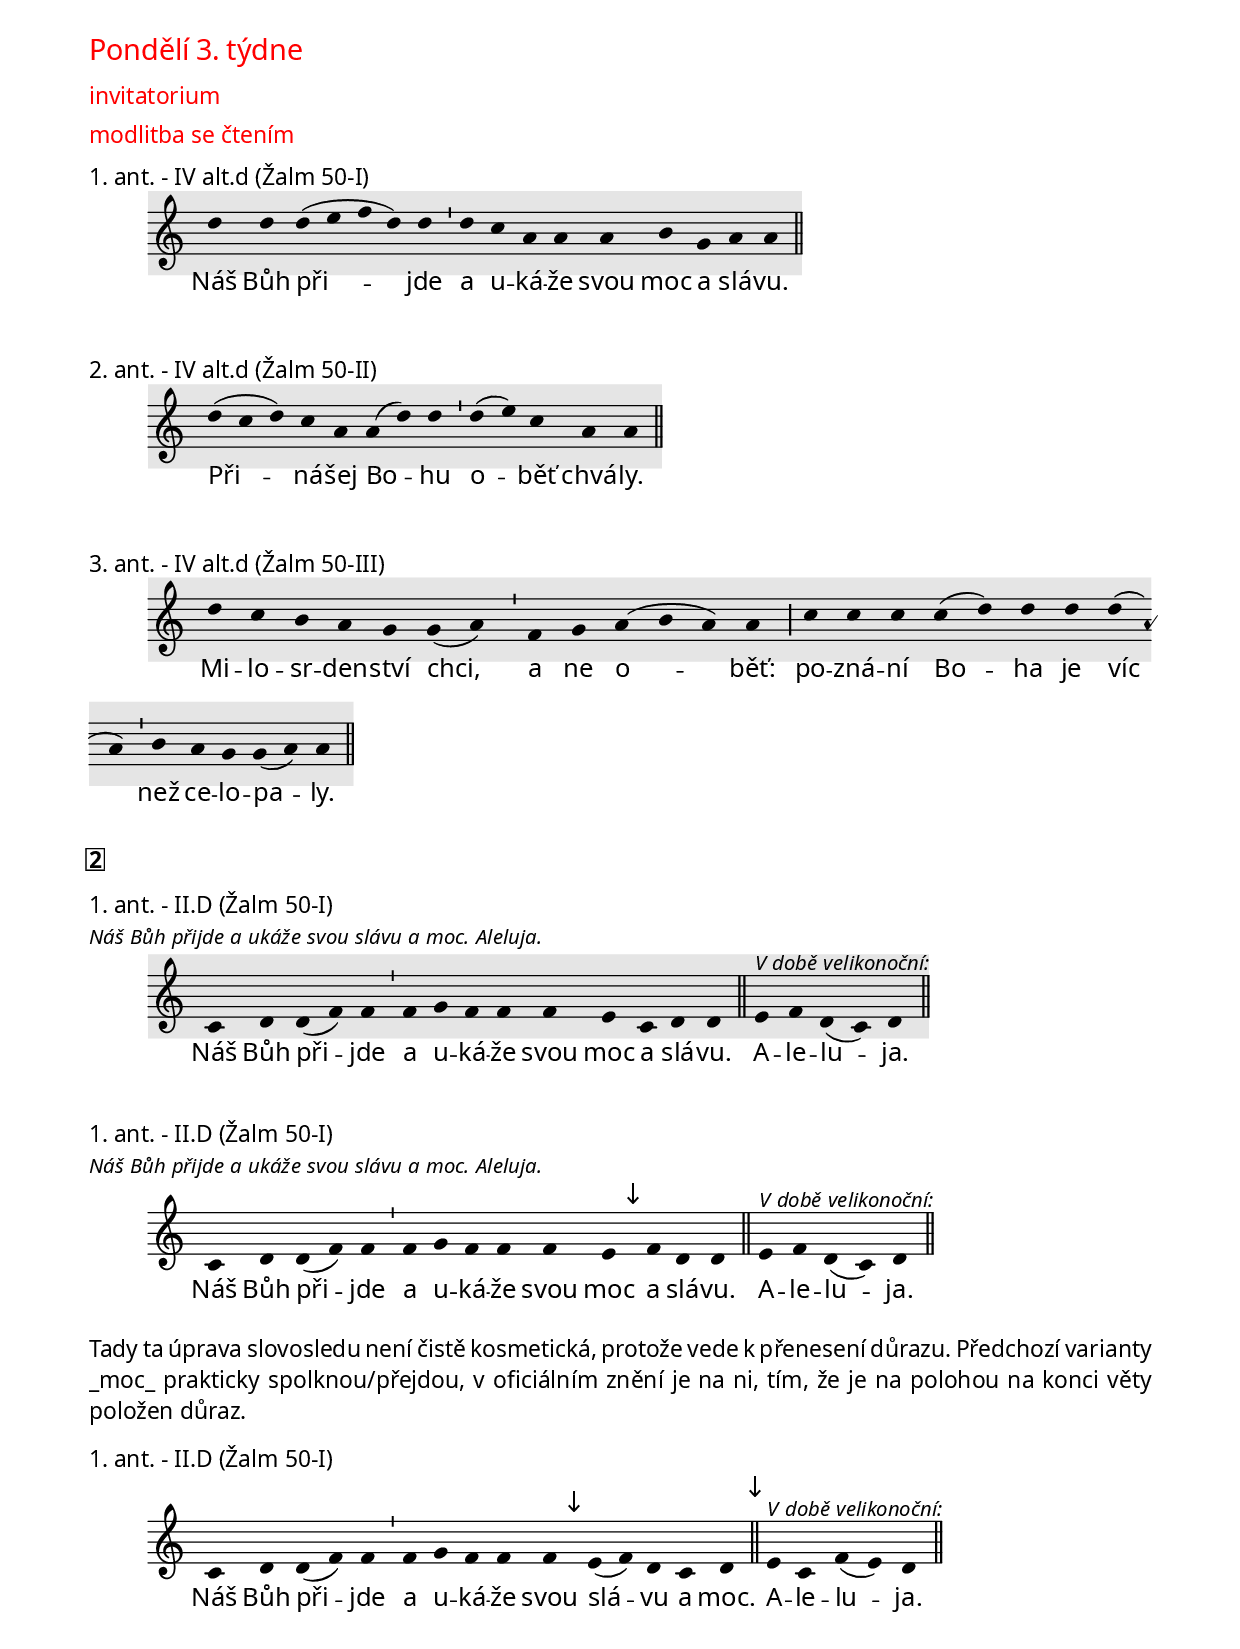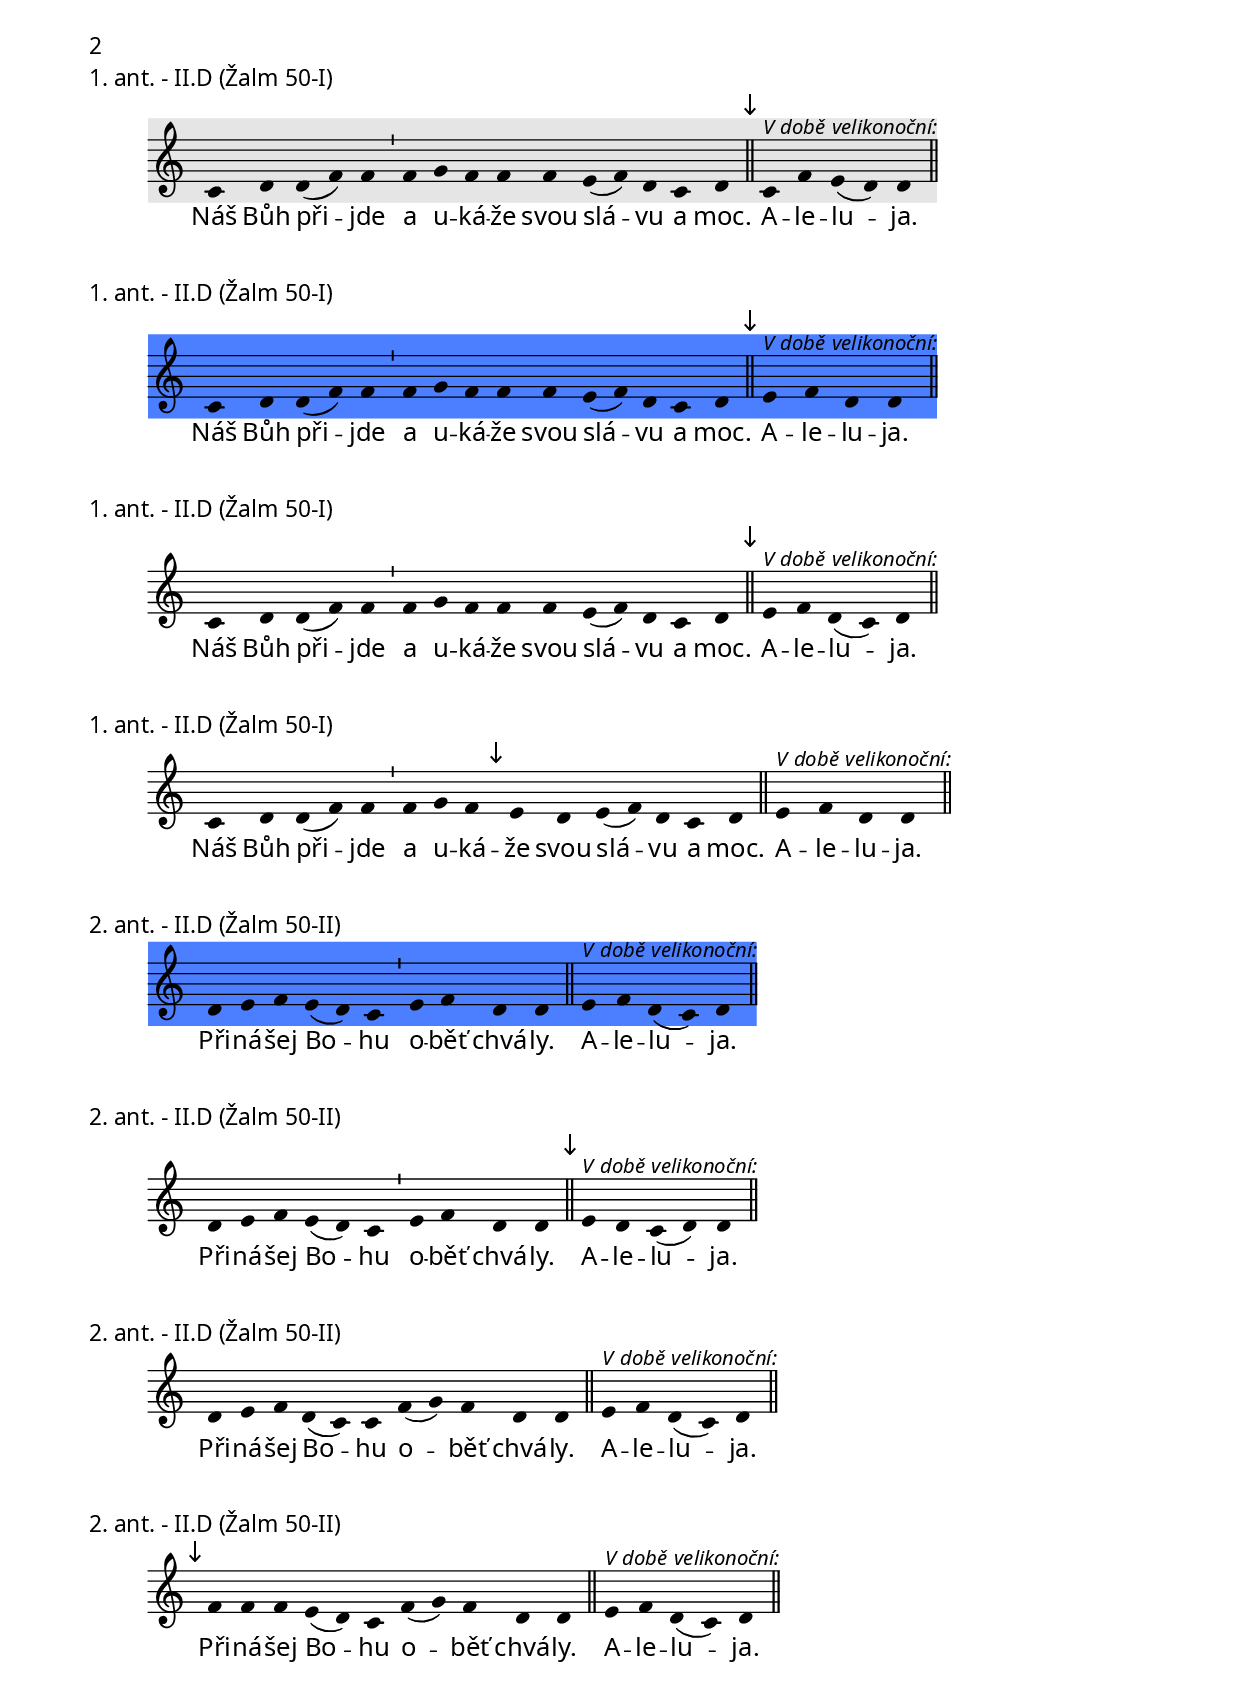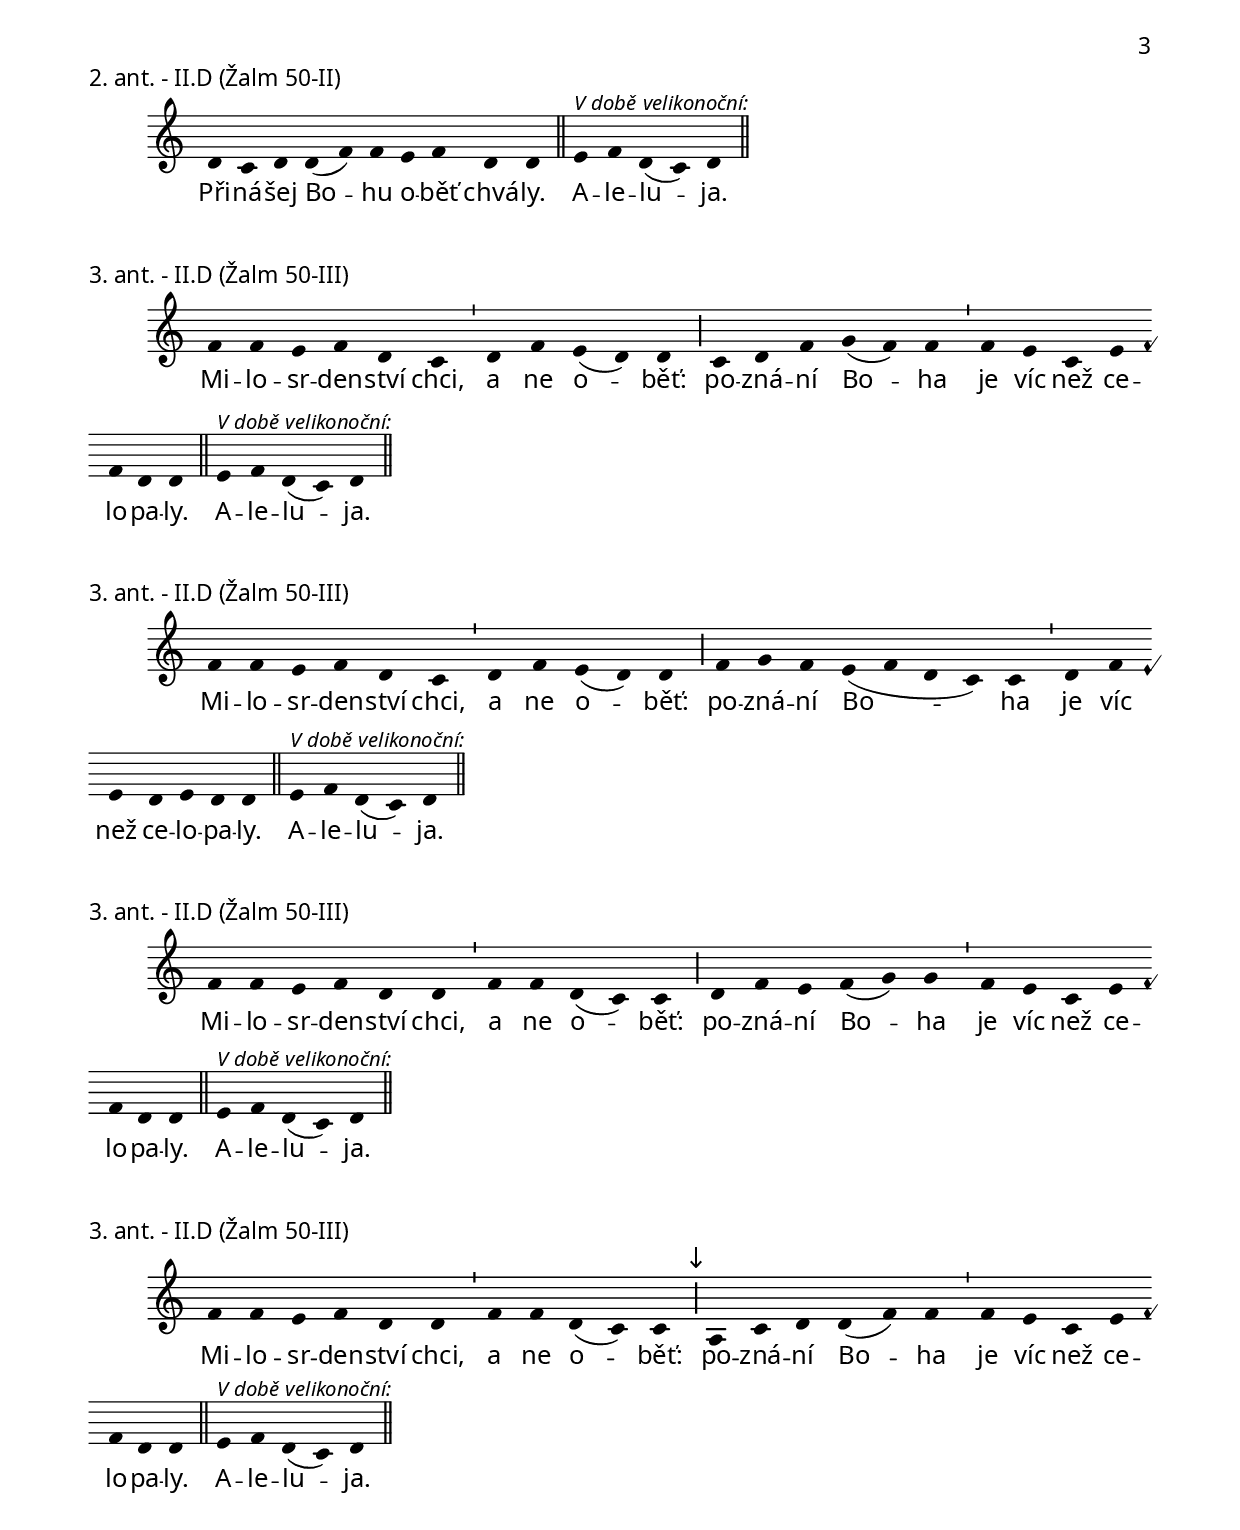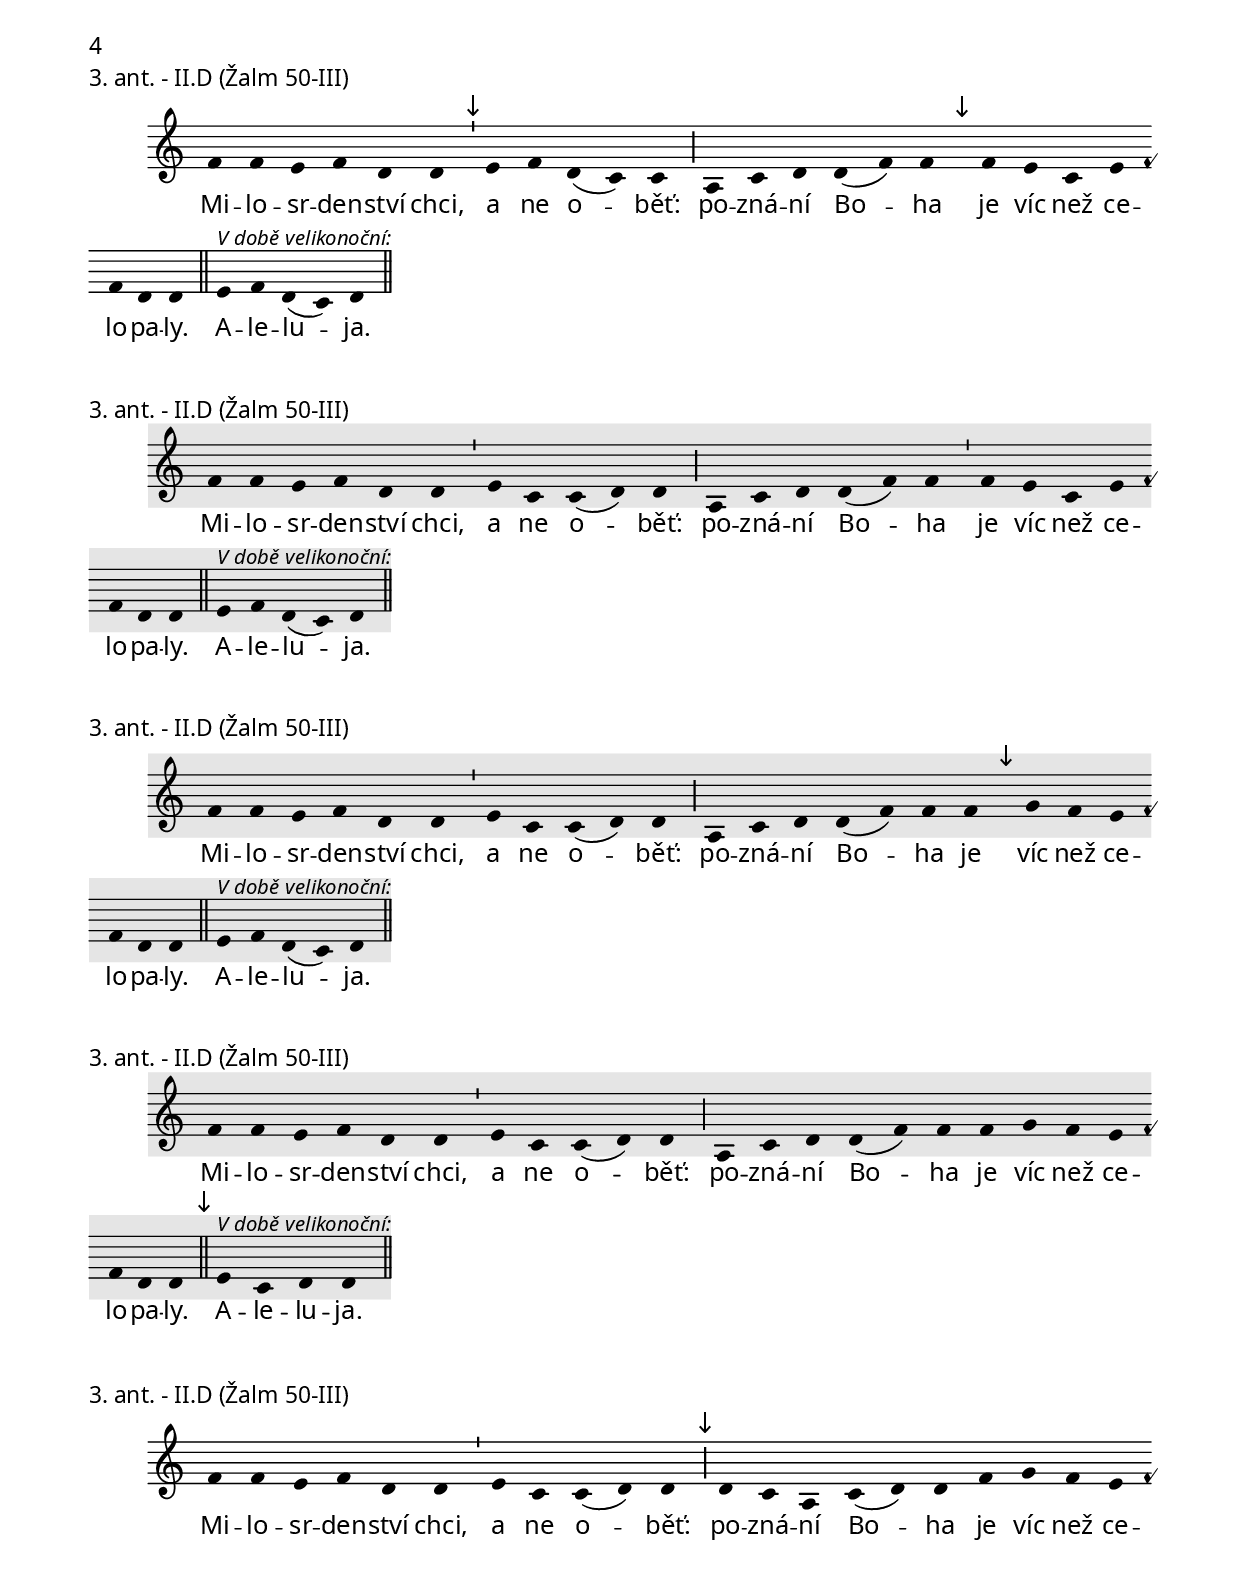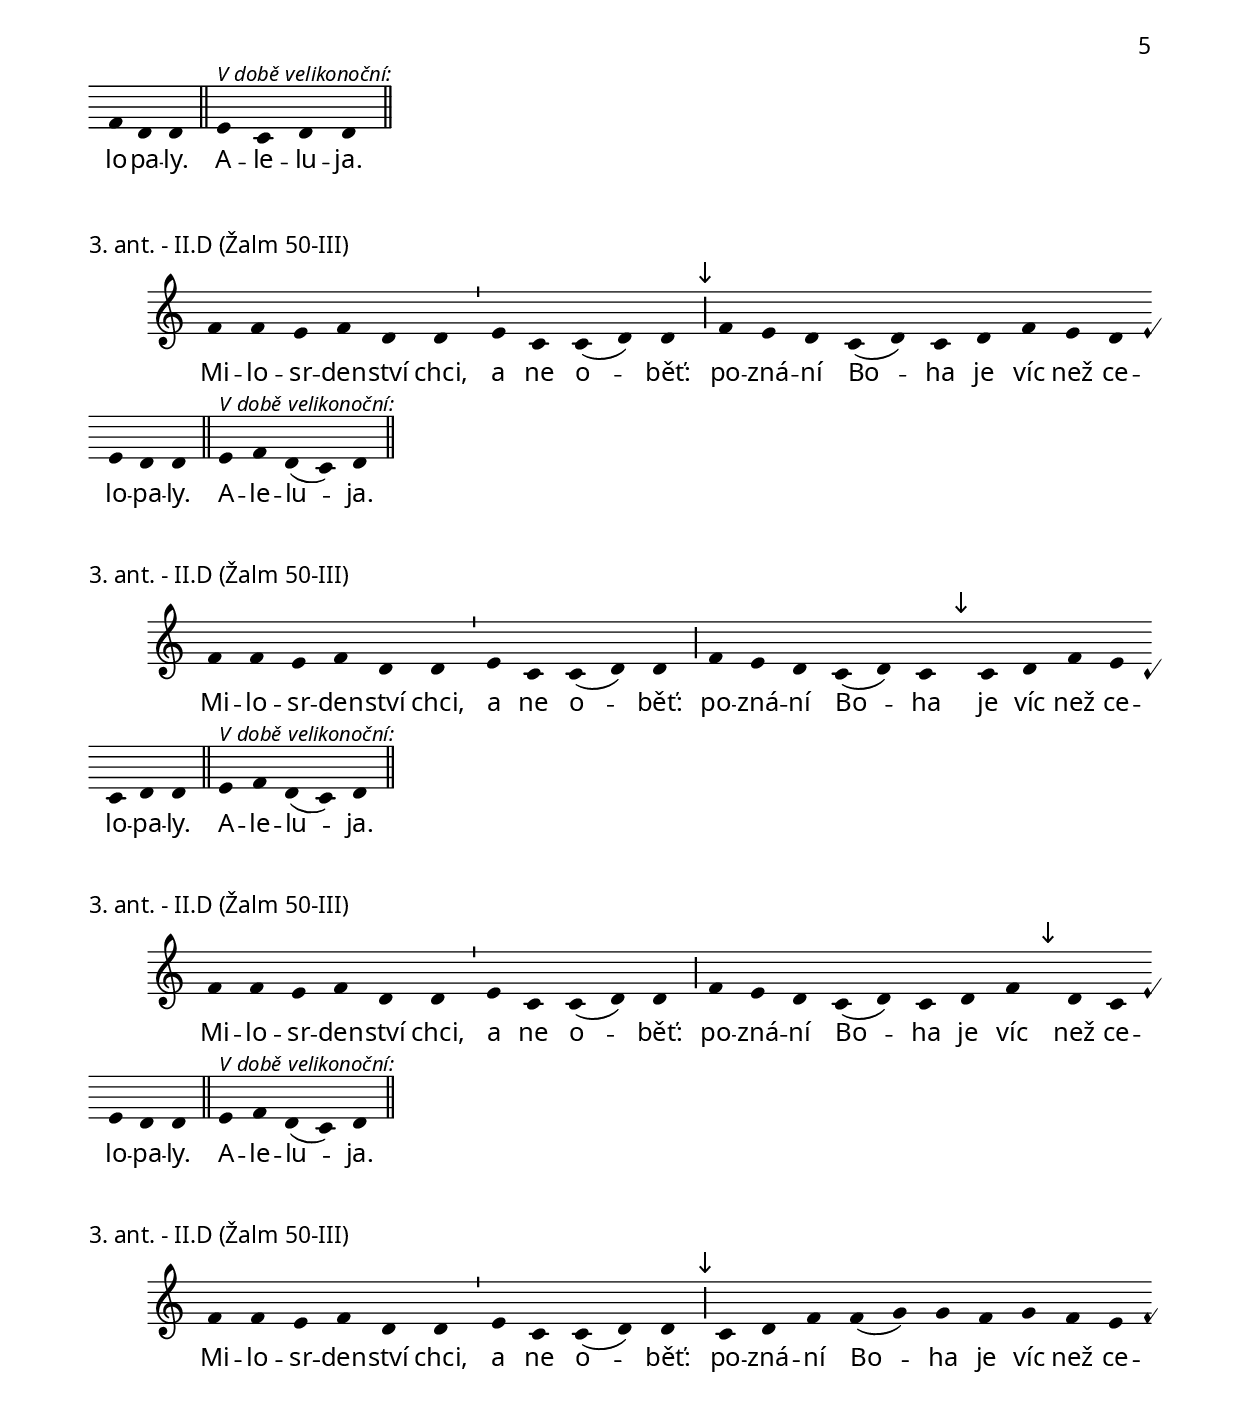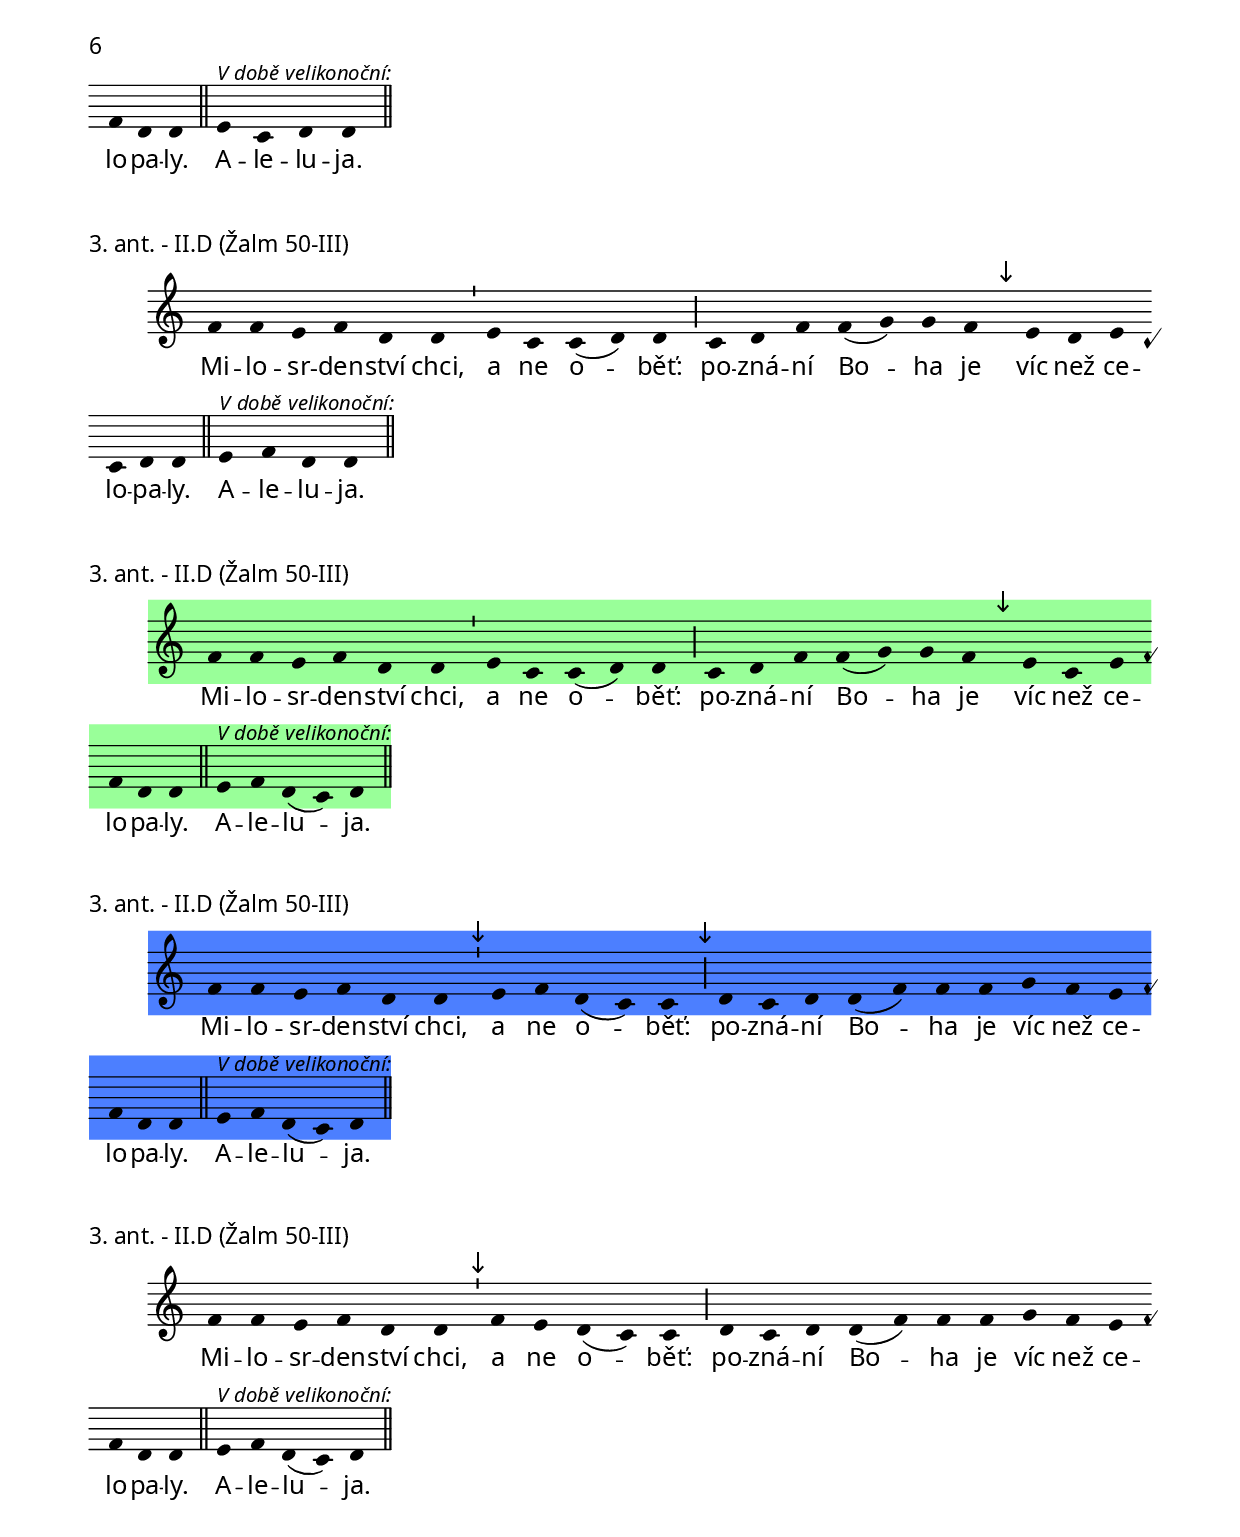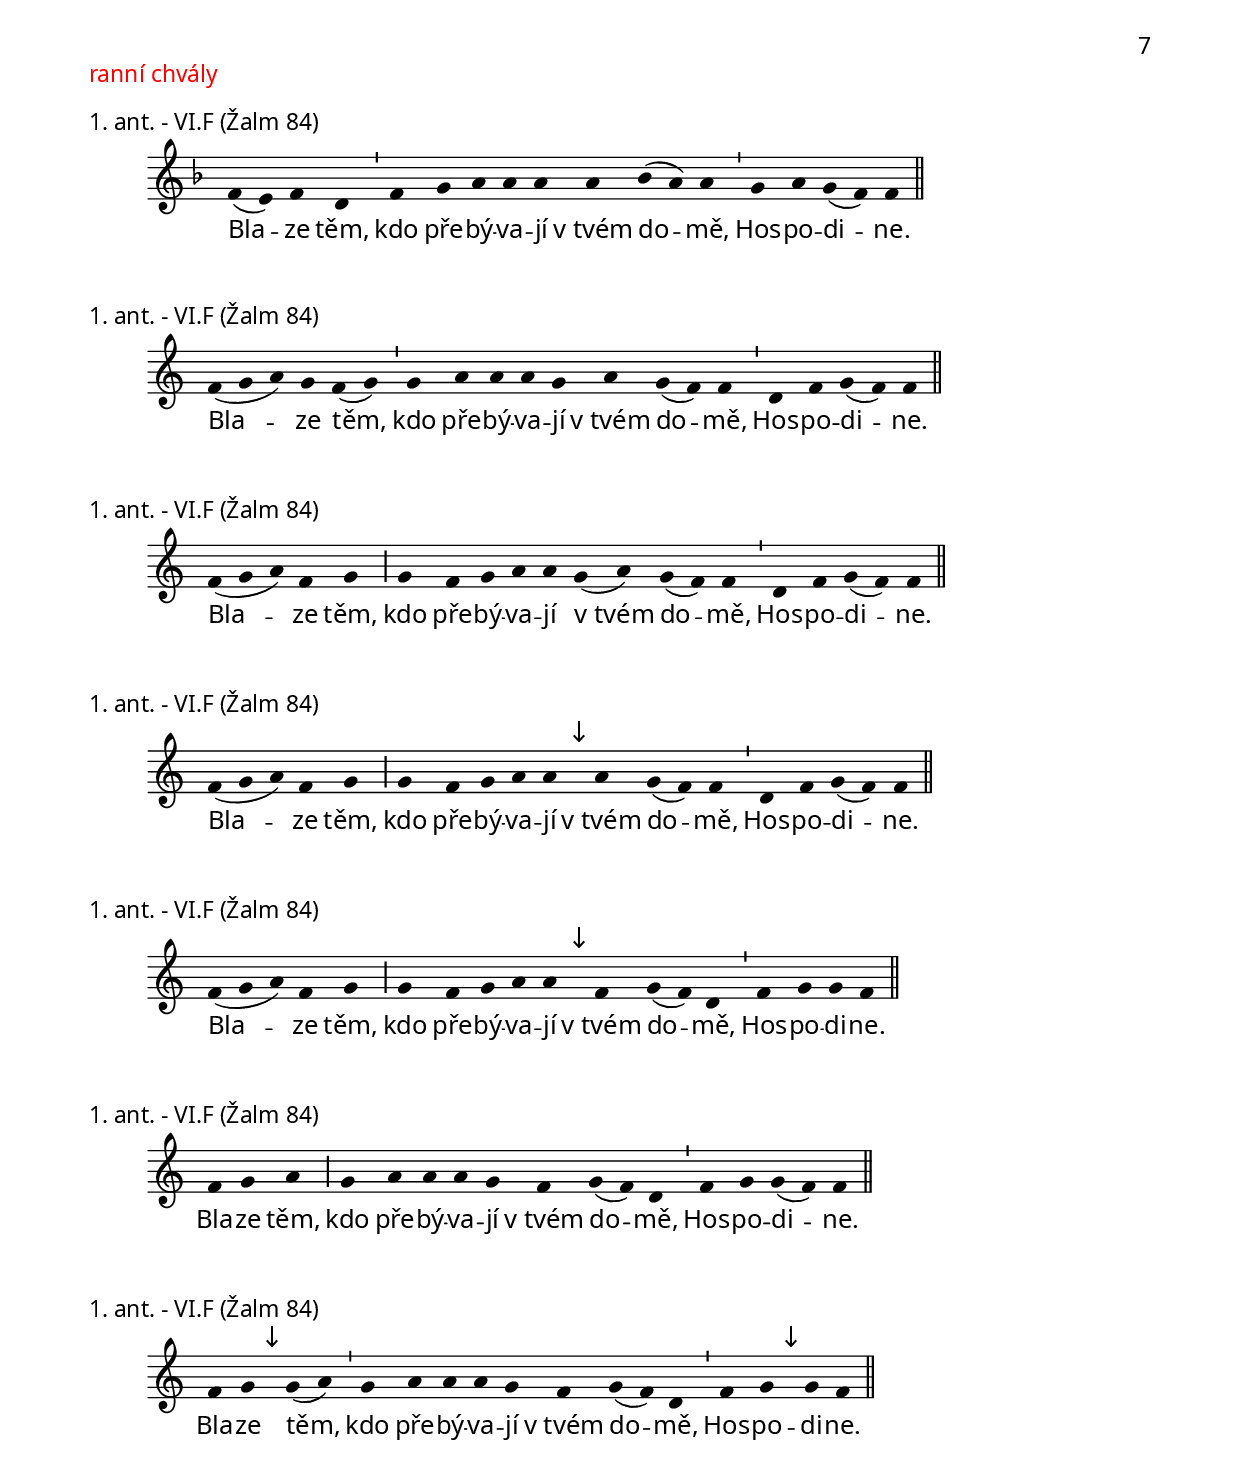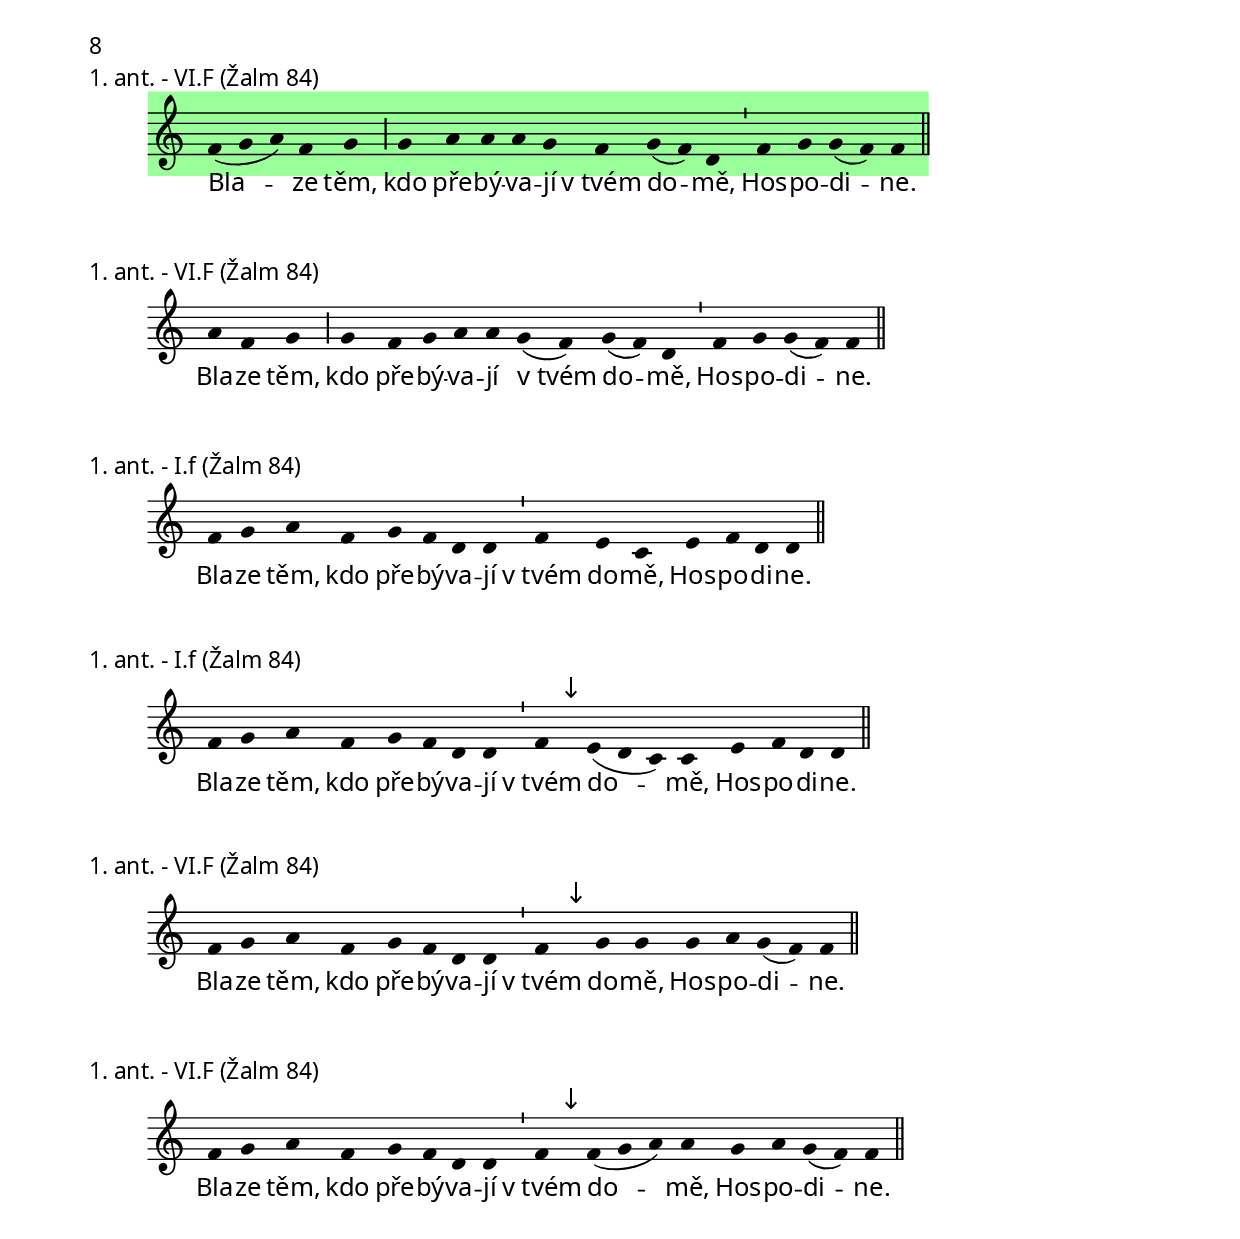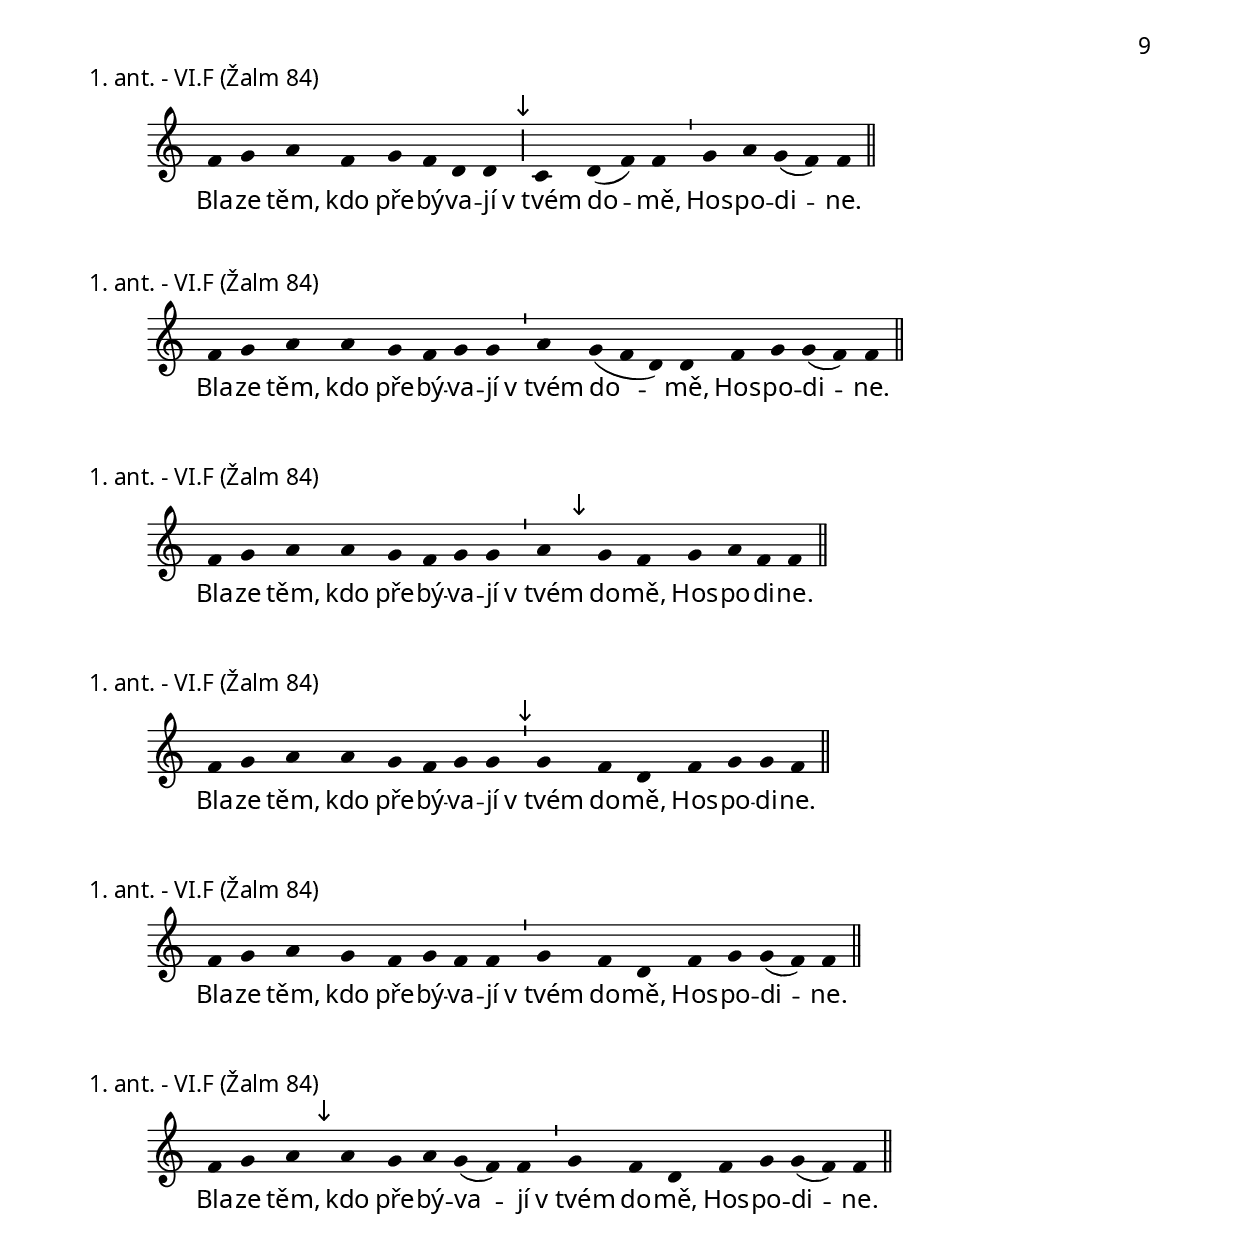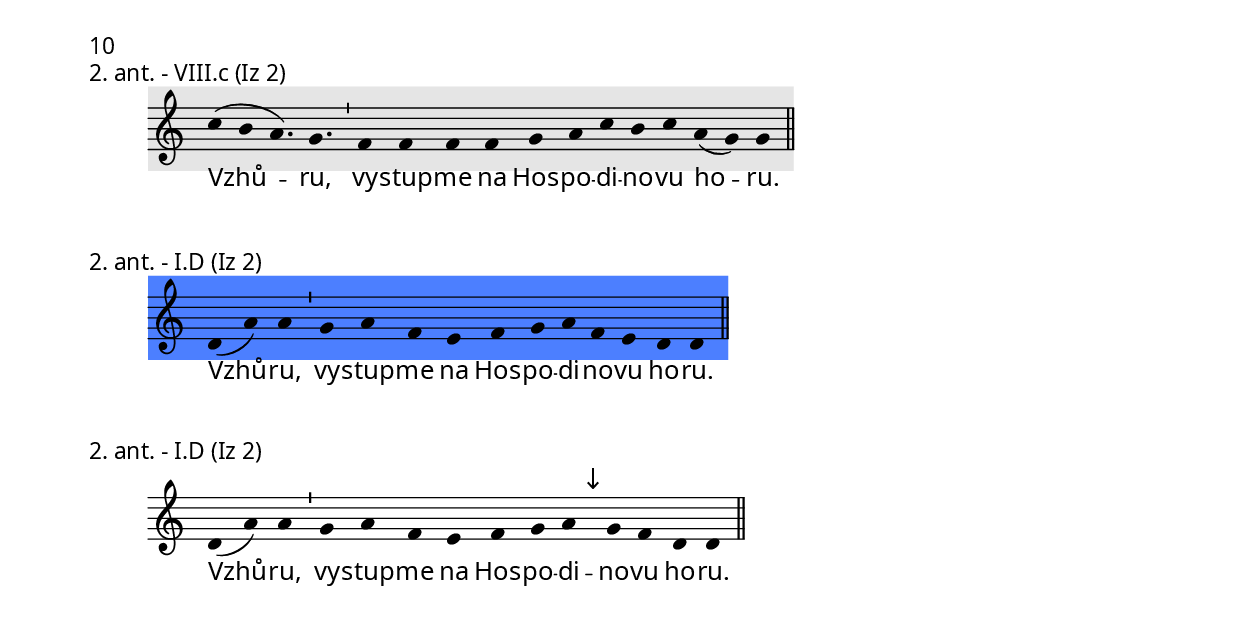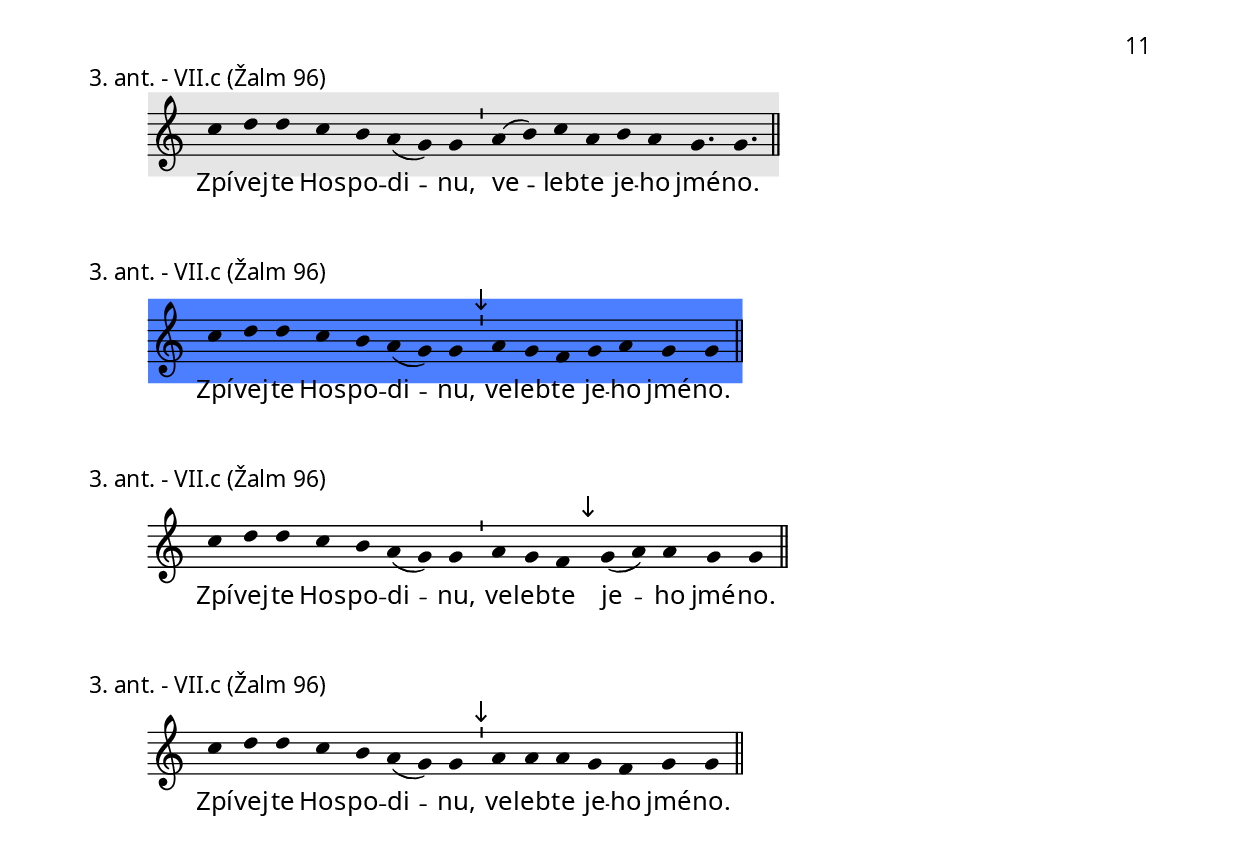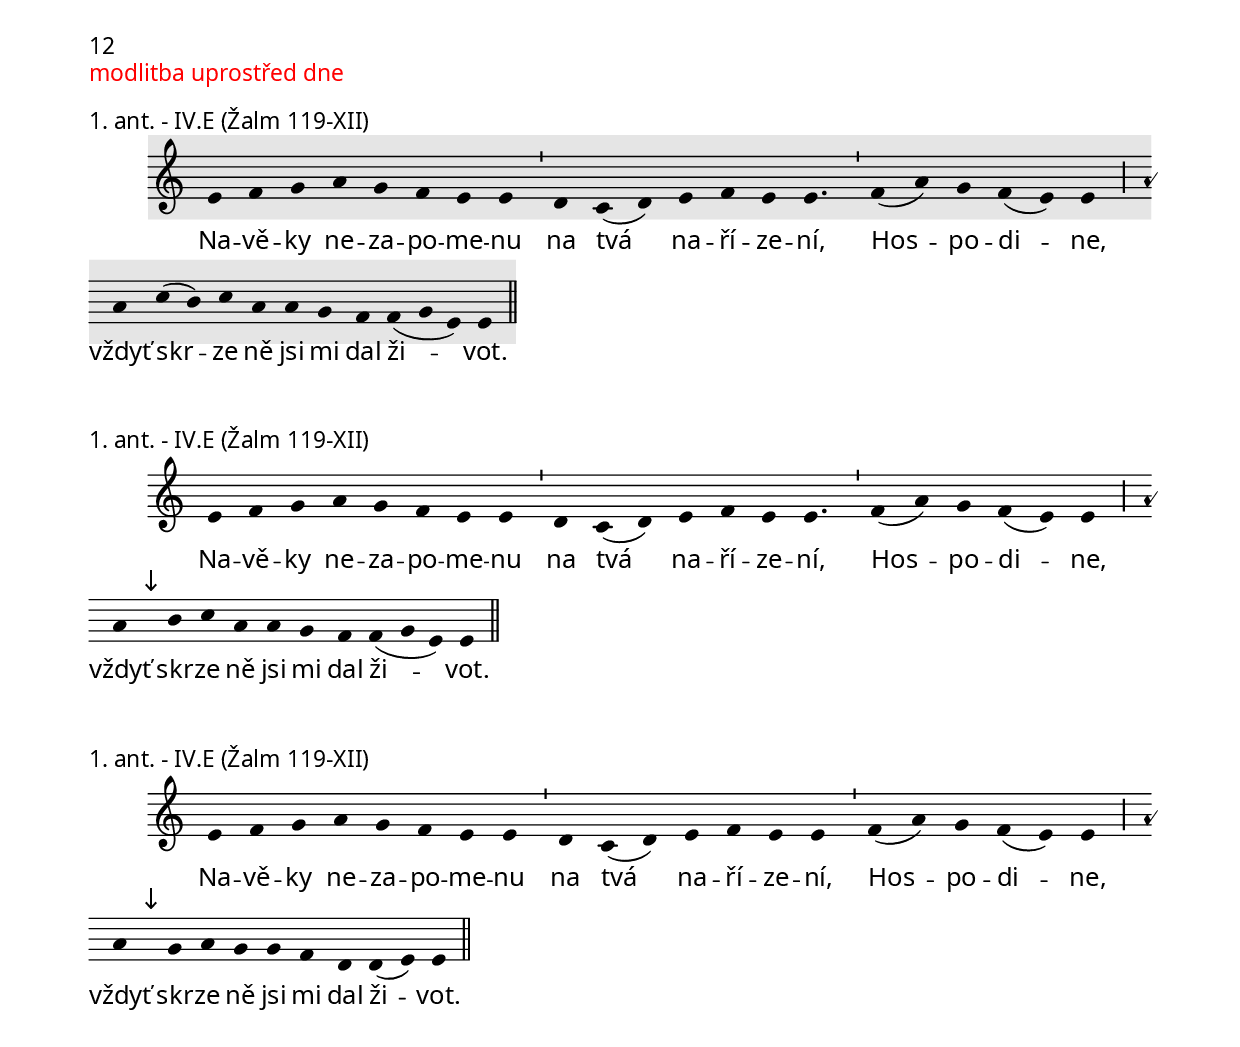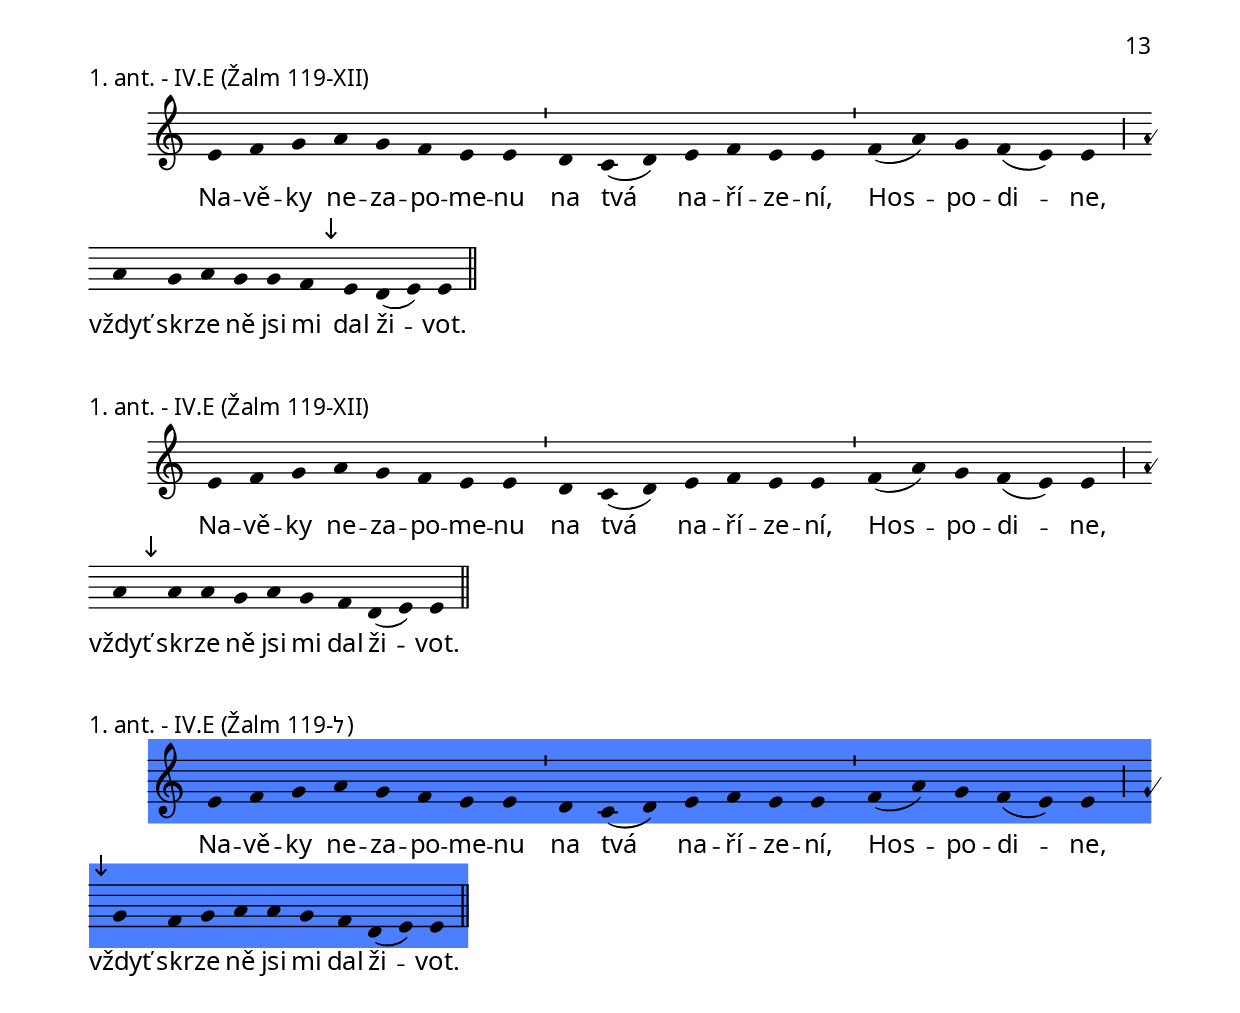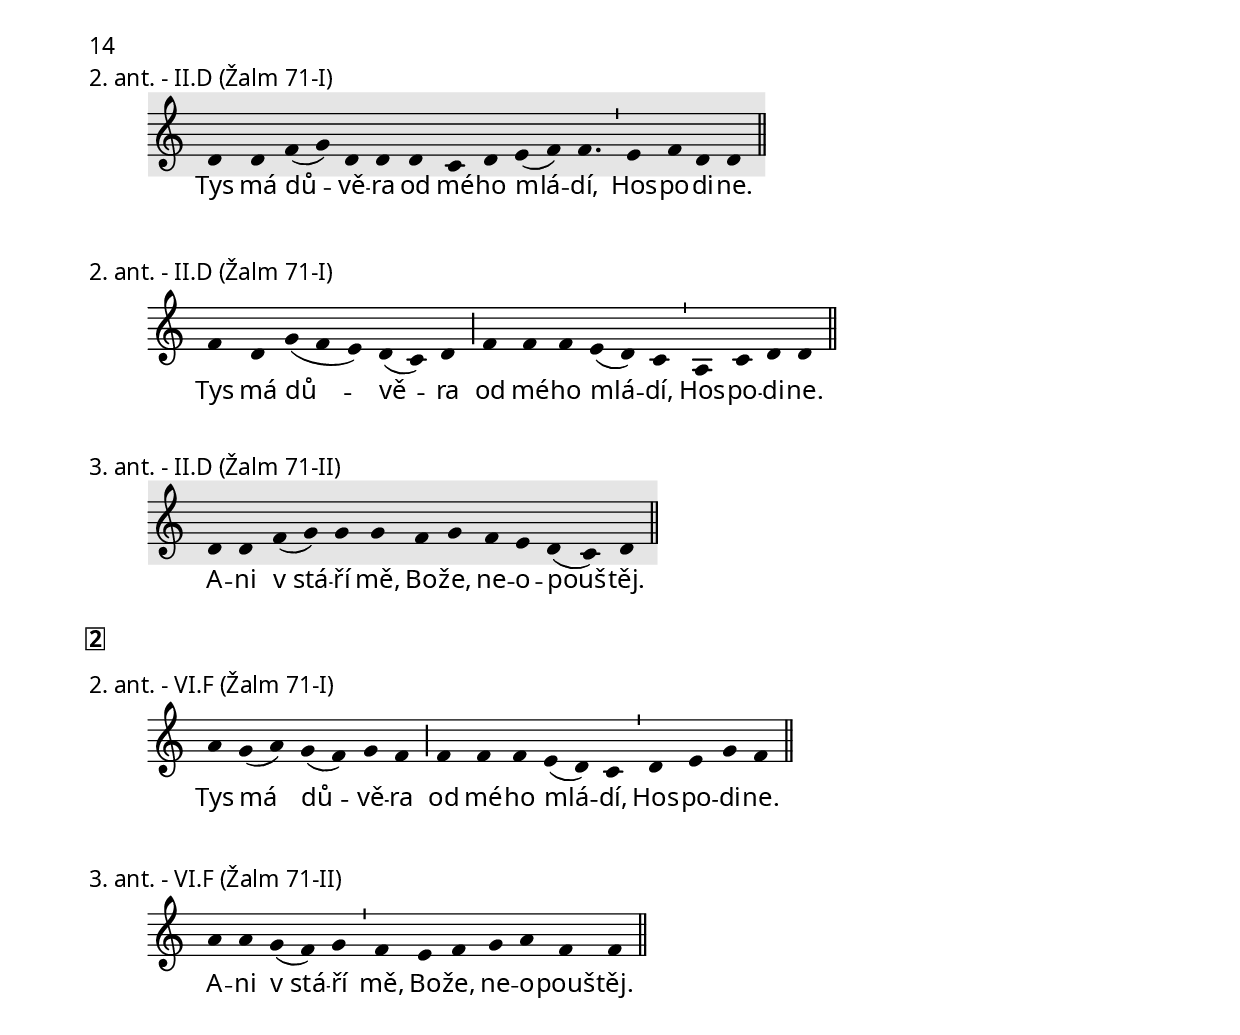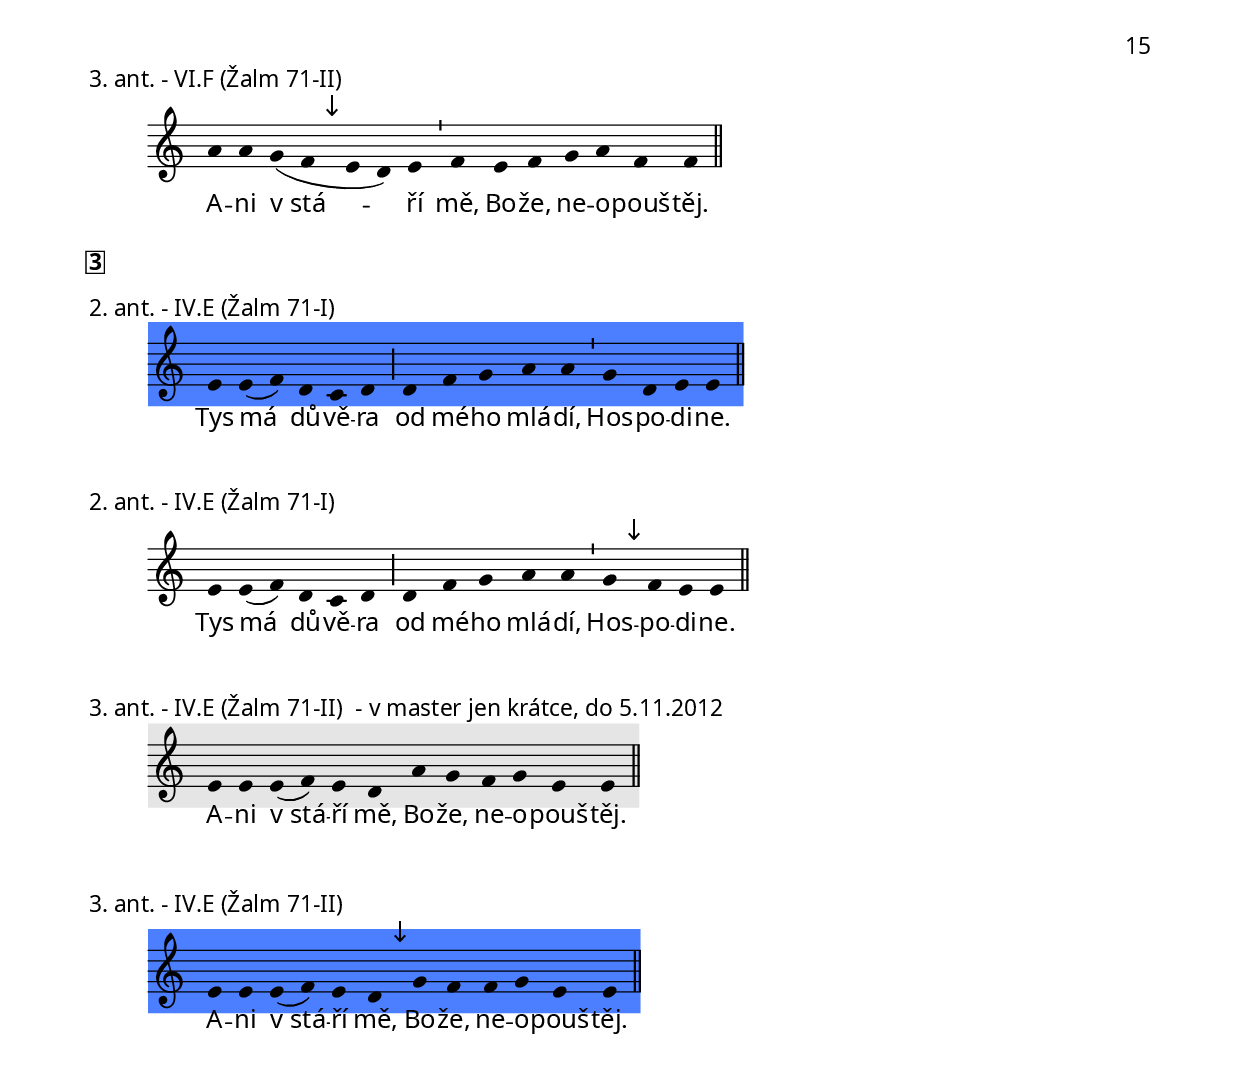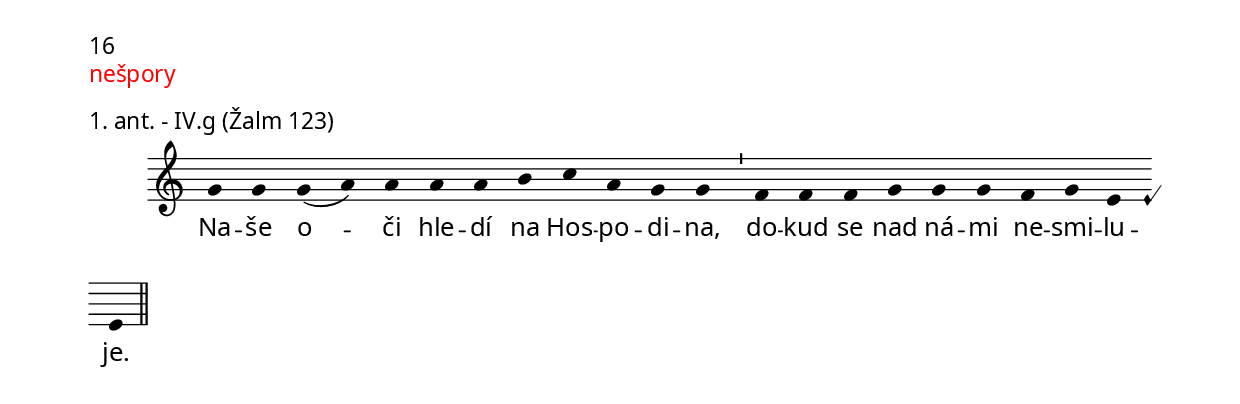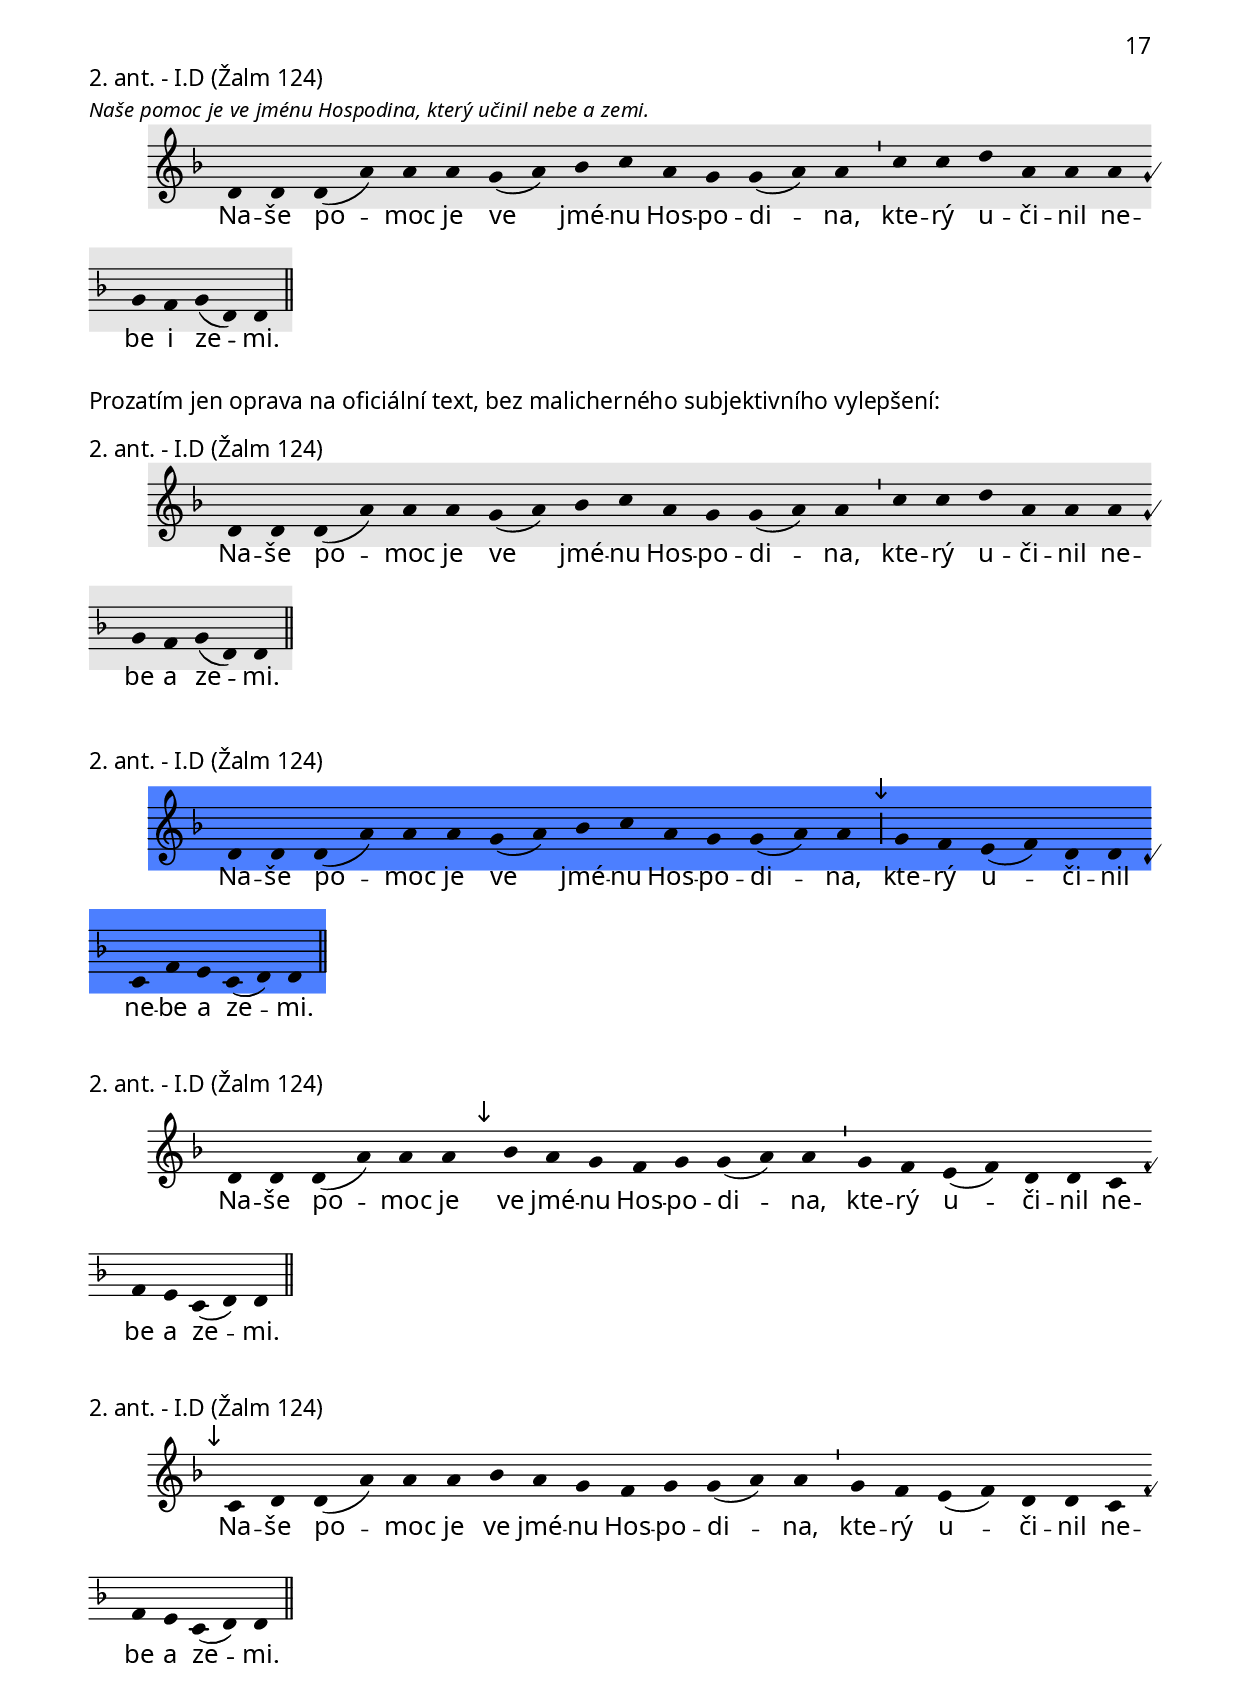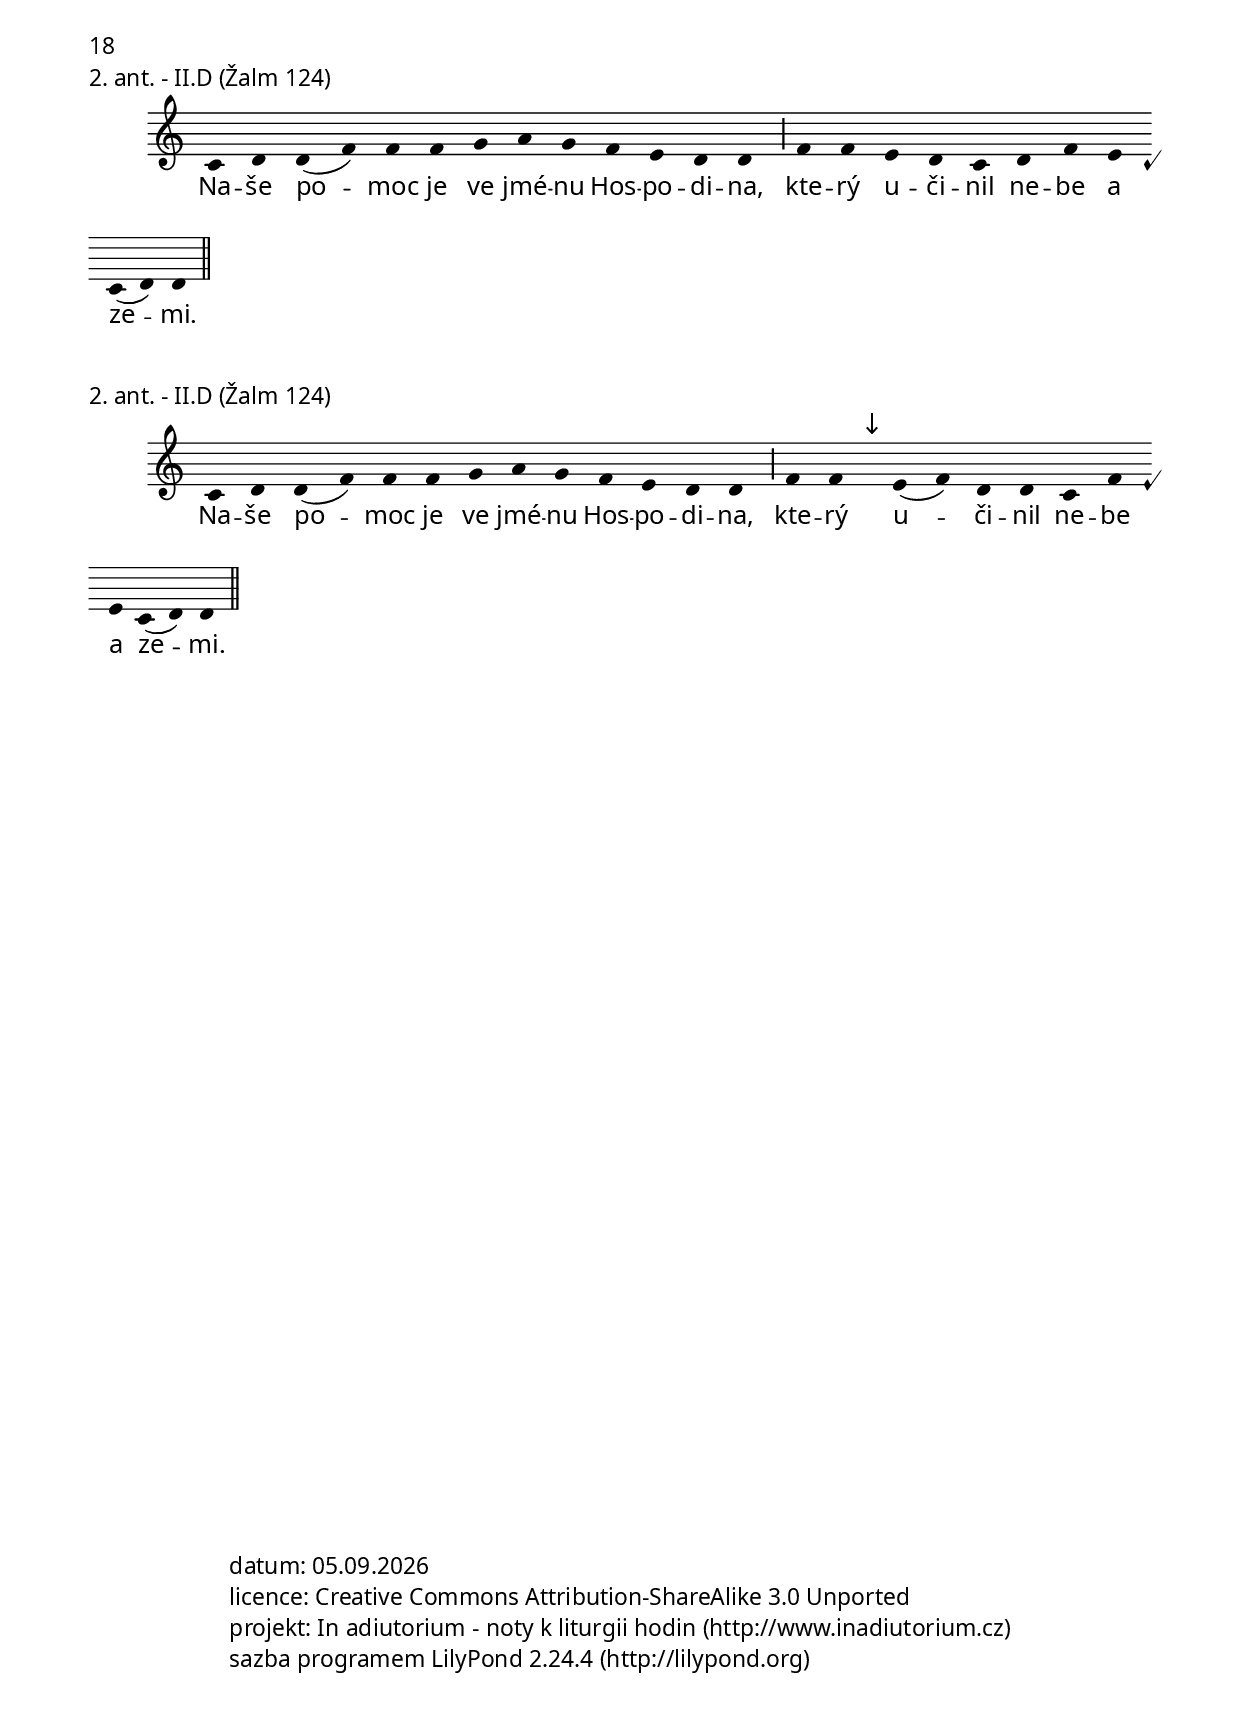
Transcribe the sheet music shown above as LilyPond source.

\include "../spolecne.ly"

\markup {\nadpisDen {Pondělí 3. týdne}}

\markup {\nadpisHodinka {"invitatorium"}}

%\score { \tIpondeliInvitatorium }

\markup {\nadpisHodinka {"modlitba se čtením"}}

\score {
  \relative c'' {
    \zvyraznovacSedy
    \choralniRezim
    d4 d d( e f d) d \barMin
    d c a a a b g a a \barFinalis
  }
  \addlyrics {
    Náš Bůh při -- jde
    % prehozeni poslednich slov - z rytmickych duvodu
    a u -- ká -- že svou moc a slá -- vu.
  }
  \header {
    quid = "1. ant."
    modus = "IV alt"
    differentia = "d"
    psalmus = "Žalm 50-I"
    id = ""
    piece = \markup {\sestavTitulek}
  }
}

\score {
  \relative c'' {
    \zvyraznovacSedy
    \choralniRezim
    d( c d) c a a( d) d \barMin
    d( e) c a a \barFinalis
  }
  \addlyrics {
    Při -- ná -- šej Bo -- hu
    o -- běť chvá -- ly.
  }
  \header {
    quid = "2. ant."
    modus = "IV alt"
    differentia = "d"
    psalmus = "Žalm 50-II"
    id = ""
    piece = \markup {\sestavTitulek}
  }
}

\score {
  \relative c'' {
    \zvyraznovacSedy
    \choralniRezim
    d4 c b a g g( a) \barMin f g a( b a) a \barMaior
    c c c c( d) d d d( a) \barMin b a g g( a) a \barFinalis
  }
  \addlyrics {
    Mi -- lo -- sr -- den -- ství chci, a ne o -- běť:
    po -- zná -- ní Bo -- ha je víc než ce -- lo -- pa -- ly.
  }
  \header {
    quid = "3. ant."
    modus = "IV alt"
    differentia = "d"
    psalmus = "Žalm 50-III"
    id = ""
    piece = \markup {\sestavTitulek}
  }
}

\markup\nadpisSkupiny 2

\score {
  \relative c' {
    \zvyraznovacSedy
    \choralniRezim
    c4 d d( f) f \barMin
    f g f f f e c d d \barFinalis

    e^\rubrVelikAleluja f d( c) d \barFinalis
  }
  \addlyrics {
    Náš Bůh při -- jde
    a u -- ká -- že svou moc a slá -- vu.

    A -- le -- lu -- ja.
  }
  \header {
    % prehozeno z rytmickych duvodu
    textus_approbatus = "Náš Bůh přijde a ukáže svou slávu a moc. Aleluja."
    quid = "1. ant."
    modus = "II"
    differentia = "D"
    psalmus = "Žalm 50-I"
    id = "mc-ant1"
    piece = \markup {\sestavTitulek}
  }
}

\score {
  \relative c' {
    \choralniRezim
    c4 d d( f) f \barMin
    f g f f f e \mark\sipka f d d \barFinalis

    e^\rubrVelikAleluja f d( c) d \barFinalis
  }
  \addlyrics {
    Náš Bůh při -- jde
    a u -- ká -- že svou moc a slá -- vu.

    A -- le -- lu -- ja.
  }
  \header {
    % prehozeno z rytmickych duvodu
    textus_approbatus = "Náš Bůh přijde a ukáže svou slávu a moc. Aleluja."
    quid = "1. ant."
    modus = "II"
    differentia = "D"
    psalmus = "Žalm 50-I"
    id = "mc-ant1"
    piece = \markup {\sestavTitulek}
  }
}

\markup\justify{
  Tady ta úprava slovosledu není čistě kosmetická, protože vede k přenesení důrazu.
  Předchozí varianty _moc_ prakticky spolknou/přejdou, v oficiálním znění je na ni,
  tím, že je na polohou na konci věty položen důraz.
}

\score {
  \relative c' {
    \choralniRezim
    c4 d d( f) f \barMin
    f g f f f \mark\sipka e( f) d c d \barFinalis

    \mark\sipka e^\rubrVelikAleluja c f( e) d \barFinalis
  }
  \addlyrics {
    Náš Bůh při -- jde
    a u -- ká -- že svou slá -- vu a moc.

    A -- le -- lu -- ja.
  }
  \header {
    quid = "1. ant."
    modus = "II"
    differentia = "D"
    psalmus = "Žalm 50-I"
    id = "mc-ant1"
    piece = \markup {\sestavTitulek}
  }
}

\score {
  \relative c' {
    \zvyraznovacSedy
    \choralniRezim
    c4 d d( f) f \barMin
    f g f f f e( f) d c d \barFinalis

    \mark\sipka c^\rubrVelikAleluja f e( d) d \barFinalis
  }
  \addlyrics {
    Náš Bůh při -- jde
    a u -- ká -- že svou slá -- vu a moc.

    A -- le -- lu -- ja.
  }
  \header {
    quid = "1. ant."
    modus = "II"
    differentia = "D"
    psalmus = "Žalm 50-I"
    id = "mc-ant1"
    piece = \markup {\sestavTitulek}
  }
}

\score {
  \relative c' {
    \zvyraznovacModry
    \choralniRezim
    c4 d d( f) f \barMin
    f g f f f e( f) d c d \barFinalis

    \mark\sipka e^\rubrVelikAleluja f d d \barFinalis
  }
  \addlyrics {
    Náš Bůh při -- jde
    a u -- ká -- že svou slá -- vu a moc.

    A -- le -- lu -- ja.
  }
  \header {
    quid = "1. ant."
    modus = "II"
    differentia = "D"
    psalmus = "Žalm 50-I"
    id = "mc-ant1"
    piece = \markup {\sestavTitulek}
  }
}

\score {
  \relative c' {
    \choralniRezim
    c4 d d( f) f \barMin
    f g f f f e( f) d c d \barFinalis

    \mark\sipka e^\rubrVelikAleluja f d( c) d \barFinalis
  }
  \addlyrics {
    Náš Bůh při -- jde
    a u -- ká -- že svou slá -- vu a moc.

    A -- le -- lu -- ja.
  }
  \header {
    quid = "1. ant."
    modus = "II"
    differentia = "D"
    psalmus = "Žalm 50-I"
    id = "mc-ant1"
    piece = \markup {\sestavTitulek}
  }
}

\score {
  \relative c' {
    \choralniRezim
    c4 d d( f) f \barMin
    f g f \mark\sipka e d e( f) d c d \barFinalis

    e^\rubrVelikAleluja f d d \barFinalis
  }
  \addlyrics {
    Náš Bůh při -- jde
    a u -- ká -- že svou slá -- vu a moc.

    A -- le -- lu -- ja.
  }
  \header {
    quid = "1. ant."
    modus = "II"
    differentia = "D"
    psalmus = "Žalm 50-I"
    id = "mc-ant1"
    piece = \markup {\sestavTitulek}
  }
}

\score {
  \relative c' {
    \zvyraznovacModry
    \choralniRezim
    d4 e f e( d) c \barMin
    e f d d \barFinalis

    e^\rubrVelikAleluja f d( c) d \barFinalis
  }
  \addlyrics {
    Při -- ná -- šej Bo -- hu
    o -- běť chvá -- ly.

    A -- le -- lu -- ja.
  }
  \header {
    quid = "2. ant."
    modus = "II"
    differentia = "D"
    psalmus = "Žalm 50-II"
    id = "mc-ant2"
    piece = \markup {\sestavTitulek}
  }
}

\score {
  \relative c' {
    \choralniRezim
    d4 e f e( d) c \barMin
    e f d d \barFinalis

    \mark\sipka e^\rubrVelikAleluja d c( d) d \barFinalis
  }
  \addlyrics {
    Při -- ná -- šej Bo -- hu
    o -- běť chvá -- ly.

    A -- le -- lu -- ja.
  }
  \header {
    quid = "2. ant."
    modus = "II"
    differentia = "D"
    psalmus = "Žalm 50-II"
    id = "mc-ant2"
    piece = \markup {\sestavTitulek}
  }
}

\score {
  \relative c' {
    \choralniRezim
    d4 e f d( c) c
    f( g) f d d \barFinalis

    e^\rubrVelikAleluja f d( c) d \barFinalis
  }
  \addlyrics {
    Při -- ná -- šej Bo -- hu
    o -- běť chvá -- ly.

    A -- le -- lu -- ja.
  }
  \header {
    quid = "2. ant."
    modus = "II"
    differentia = "D"
    psalmus = "Žalm 50-II"
    id = "mc-ant2"
    piece = \markup {\sestavTitulek}
  }
}

\score {
  \relative c' {
    \choralniRezim
    \mark\sipka f4 f f e( d) c
    f( g) f d d \barFinalis

    e^\rubrVelikAleluja f d( c) d \barFinalis
  }
  \addlyrics {
    Při -- ná -- šej Bo -- hu
    o -- běť chvá -- ly.

    A -- le -- lu -- ja.
  }
  \header {
    quid = "2. ant."
    modus = "II"
    differentia = "D"
    psalmus = "Žalm 50-II"
    id = "mc-ant2"
    piece = \markup {\sestavTitulek}
  }
}

\score {
  \relative c' {
    \choralniRezim
    d4 c d d( f) f
    e f d d \barFinalis

    e^\rubrVelikAleluja f d( c) d \barFinalis
  }
  \addlyrics {
    Při -- ná -- šej Bo -- hu
    o -- běť chvá -- ly.

    A -- le -- lu -- ja.
  }
  \header {
    quid = "2. ant."
    modus = "II"
    differentia = "D"
    psalmus = "Žalm 50-II"
    id = "mc-ant2"
    piece = \markup {\sestavTitulek}
  }
}

\score {
  \relative c' {
    \choralniRezim
    f4 f e f d c \barMin
    d f e( d) d \barMaior
    c d f g( f) f \barMin
    f e c e f d d \barFinalis

    e^\rubrVelikAleluja f d( c) d \barFinalis
  }
  \addlyrics {
    Mi -- lo -- sr -- den -- ství chci,
    a ne o -- běť:
    po -- zná -- ní Bo -- ha
    je víc než ce -- lo -- pa -- ly.

    A -- le -- lu -- ja.
  }
  \header {
    quid = "3. ant."
    modus = "II"
    differentia = "D"
    psalmus = "Žalm 50-III"
    id = "mc-ant3"
    piece = \markup {\sestavTitulek}
  }
}

\score {
  \relative c' {
    \choralniRezim
    f4 f e f d c \barMin
    d f e( d) d \barMaior
    f g f e( f d c) c \barMin
    d f e d e d d \barFinalis

    e^\rubrVelikAleluja f d( c) d \barFinalis
  }
  \addlyrics {
    Mi -- lo -- sr -- den -- ství chci,
    a ne o -- běť:
    po -- zná -- ní Bo -- ha
    je víc než ce -- lo -- pa -- ly.

    A -- le -- lu -- ja.
  }
  \header {
    quid = "3. ant."
    modus = "II"
    differentia = "D"
    psalmus = "Žalm 50-III"
    id = "mc-ant3"
    piece = \markup {\sestavTitulek}
  }
}

\score {
  \relative c' {
    \choralniRezim
    f4 f e f d d \barMin
    f f d( c) c \barMaior
    d f e f( g) g \barMin
    f e c e f d d \barFinalis

    e^\rubrVelikAleluja f d( c) d \barFinalis
  }
  \addlyrics {
    Mi -- lo -- sr -- den -- ství chci,
    a ne o -- běť:
    po -- zná -- ní Bo -- ha
    je víc než ce -- lo -- pa -- ly.

    A -- le -- lu -- ja.
  }
  \header {
    quid = "3. ant."
    modus = "II"
    differentia = "D"
    psalmus = "Žalm 50-III"
    id = "mc-ant3"
    piece = \markup {\sestavTitulek}
  }
}

\score {
  \relative c' {
    \choralniRezim
    f4 f e f d d \barMin
    f f d( c) c \barMaior
    \mark\sipka a c d d( f) f \barMin
    f e c e f d d \barFinalis

    e^\rubrVelikAleluja f d( c) d \barFinalis
  }
  \addlyrics {
    Mi -- lo -- sr -- den -- ství chci,
    a ne o -- běť:
    po -- zná -- ní Bo -- ha
    je víc než ce -- lo -- pa -- ly.

    A -- le -- lu -- ja.
  }
  \header {
    quid = "3. ant."
    modus = "II"
    differentia = "D"
    psalmus = "Žalm 50-III"
    id = "mc-ant3"
    piece = \markup {\sestavTitulek}
  }
}

\score {
  \relative c' {
    \choralniRezim
    f4 f e f d d \barMin
    \mark\sipka e f d( c) c \barMaior
    a c d d( f) f \mark\sipka
    f e c e f d d \barFinalis

    e^\rubrVelikAleluja f d( c) d \barFinalis
  }
  \addlyrics {
    Mi -- lo -- sr -- den -- ství chci,
    a ne o -- běť:
    po -- zná -- ní Bo -- ha
    je víc než ce -- lo -- pa -- ly.

    A -- le -- lu -- ja.
  }
  \header {
    quid = "3. ant."
    modus = "II"
    differentia = "D"
    psalmus = "Žalm 50-III"
    id = "mc-ant3"
    piece = \markup {\sestavTitulek}
  }
}

\score {
  \relative c' {
    \zvyraznovacSedy
    \choralniRezim
    f4 f e f d d \barMin
    e c c( d) d \barMaior
    a c d d( f) f \barMin
    f e c e f d d \barFinalis

    e^\rubrVelikAleluja f d( c) d \barFinalis
  }
  \addlyrics {
    Mi -- lo -- sr -- den -- ství chci,
    a ne o -- běť:
    po -- zná -- ní Bo -- ha
    je víc než ce -- lo -- pa -- ly.

    A -- le -- lu -- ja.
  }
  \header {
    quid = "3. ant."
    modus = "II"
    differentia = "D"
    psalmus = "Žalm 50-III"
    id = "mc-ant3"
    piece = \markup {\sestavTitulek}
  }
}

\score {
  \relative c' {
    \zvyraznovacSedy
    \choralniRezim
    f4 f e f d d \barMin
    e c c( d) d \barMaior
    a c d d( f) f
    f \mark\sipka g f e f d d \barFinalis

    e^\rubrVelikAleluja f d( c) d \barFinalis
  }
  \addlyrics {
    Mi -- lo -- sr -- den -- ství chci,
    a ne o -- běť:
    po -- zná -- ní Bo -- ha
    je víc než ce -- lo -- pa -- ly.

    A -- le -- lu -- ja.
  }
  \header {
    quid = "3. ant."
    modus = "II"
    differentia = "D"
    psalmus = "Žalm 50-III"
    id = "mc-ant3"
    piece = \markup {\sestavTitulek}
  }
}

\score {
  \relative c' {
    \zvyraznovacSedy
    \choralniRezim
    f4 f e f d d \barMin
    e c c( d) d \barMaior
    a c d d( f) f
    f g f e f d d \barFinalis

    \mark\sipka e^\rubrVelikAleluja c d d \barFinalis
  }
  \addlyrics {
    Mi -- lo -- sr -- den -- ství chci,
    a ne o -- běť:
    po -- zná -- ní Bo -- ha
    je víc než ce -- lo -- pa -- ly.

    A -- le -- lu -- ja.
  }
  \header {
    quid = "3. ant."
    modus = "II"
    differentia = "D"
    psalmus = "Žalm 50-III"
    placet = "postup _poznání Boha_ není moc typický a dramatičnost jeho nasazení úplně neodpovídá obsahu textu"
    id = "mc-ant3"
    piece = \markup {\sestavTitulek}
  }
}

\score {
  \relative c' {
    \choralniRezim
    f4 f e f d d \barMin
    e c c( d) d \barMaior
    \mark\sipka d c a c( d) d
    f g f e f d d \barFinalis

    e^\rubrVelikAleluja c d d \barFinalis
  }
  \addlyrics {
    Mi -- lo -- sr -- den -- ství chci,
    a ne o -- běť:
    po -- zná -- ní Bo -- ha
    je víc než ce -- lo -- pa -- ly.

    A -- le -- lu -- ja.
  }
  \header {
    quid = "3. ant."
    modus = "II"
    differentia = "D"
    psalmus = "Žalm 50-III"
    id = "mc-ant3"
    piece = \markup {\sestavTitulek}
  }
}

\score {
  \relative c' {
    \choralniRezim
    f4 f e f d d \barMin
    e c c( d) d \barMaior
    \mark\sipka f e d c( d) c
    d f e d e d d \barFinalis

    e^\rubrVelikAleluja f d( c) d \barFinalis
  }
  \addlyrics {
    Mi -- lo -- sr -- den -- ství chci,
    a ne o -- běť:
    po -- zná -- ní Bo -- ha
    je víc než ce -- lo -- pa -- ly.

    A -- le -- lu -- ja.
  }
  \header {
    quid = "3. ant."
    modus = "II"
    differentia = "D"
    psalmus = "Žalm 50-III"
    id = "mc-ant3"
    piece = \markup {\sestavTitulek}
  }
}

\score {
  \relative c' {
    \choralniRezim
    f4 f e f d d \barMin
    e c c( d) d \barMaior
    f e d c( d) c
    \mark\sipka c d f e c d d \barFinalis

    e^\rubrVelikAleluja f d( c) d \barFinalis
  }
  \addlyrics {
    Mi -- lo -- sr -- den -- ství chci,
    a ne o -- běť:
    po -- zná -- ní Bo -- ha
    je víc než ce -- lo -- pa -- ly.

    A -- le -- lu -- ja.
  }
  \header {
    quid = "3. ant."
    modus = "II"
    differentia = "D"
    psalmus = "Žalm 50-III"
    id = "mc-ant3"
    piece = \markup {\sestavTitulek}
  }
}

\score {
  \relative c' {
    \choralniRezim
    f4 f e f d d \barMin
    e c c( d) d \barMaior
    f e d c( d) c
    d f \mark\sipka d c e d d \barFinalis

    e^\rubrVelikAleluja f d( c) d \barFinalis
  }
  \addlyrics {
    Mi -- lo -- sr -- den -- ství chci,
    a ne o -- běť:
    po -- zná -- ní Bo -- ha
    je víc než ce -- lo -- pa -- ly.

    A -- le -- lu -- ja.
  }
  \header {
    quid = "3. ant."
    modus = "II"
    differentia = "D"
    psalmus = "Žalm 50-III"
    id = "mc-ant3"
    piece = \markup {\sestavTitulek}
  }
}

\score {
  \relative c' {
    \choralniRezim
    f4 f e f d d \barMin
    e c c( d) d \barMaior
    \mark\sipka c d f f( g) g
    f g f e f d d \barFinalis

    e^\rubrVelikAleluja c d d \barFinalis
  }
  \addlyrics {
    Mi -- lo -- sr -- den -- ství chci,
    a ne o -- běť:
    po -- zná -- ní Bo -- ha
    je víc než ce -- lo -- pa -- ly.

    A -- le -- lu -- ja.
  }
  \header {
    quid = "3. ant."
    modus = "II"
    differentia = "D"
    psalmus = "Žalm 50-III"
    id = "mc-ant3"
    piece = \markup {\sestavTitulek}
  }
}

\score {
  \relative c' {
    \choralniRezim
    f4 f e f d d \barMin
    e c c( d) d \barMaior
    c d f f( g) g
    f \mark\sipka e d e c d d \barFinalis

    e^\rubrVelikAleluja f d d \barFinalis
  }
  \addlyrics {
    Mi -- lo -- sr -- den -- ství chci,
    a ne o -- běť:
    po -- zná -- ní Bo -- ha
    je víc než ce -- lo -- pa -- ly.

    A -- le -- lu -- ja.
  }
  \header {
    quid = "3. ant."
    modus = "II"
    differentia = "D"
    psalmus = "Žalm 50-III"
    id = "mc-ant3"
    piece = \markup {\sestavTitulek}
  }
}

\score {
  \relative c' {
    \zvyraznovacZelenyII
    \choralniRezim
    f4 f e f d d \barMin
    e c c( d) d \barMaior
    c d f f( g) g
    f \mark\sipka e c e f d d \barFinalis

    e^\rubrVelikAleluja f d( c) d \barFinalis
  }
  \addlyrics {
    Mi -- lo -- sr -- den -- ství chci,
    a ne o -- běť:
    po -- zná -- ní Bo -- ha
    je víc než ce -- lo -- pa -- ly.

    A -- le -- lu -- ja.
  }
  \header {
    quid = "3. ant."
    modus = "II"
    differentia = "D"
    psalmus = "Žalm 50-III"
    id = "mc-ant3"
    piece = \markup {\sestavTitulek}
  }
}

\score {
  \relative c' {
    \zvyraznovacModry
    \choralniRezim
    f4 f e f d d \barMin
    \mark\sipka e f d( c) c \barMaior
    \mark\sipka d c d d( f) f
    f g f e f d d \barFinalis

    e^\rubrVelikAleluja f d( c) d \barFinalis
  }
  \addlyrics {
    Mi -- lo -- sr -- den -- ství chci,
    a ne o -- běť:
    po -- zná -- ní Bo -- ha
    je víc než ce -- lo -- pa -- ly.

    A -- le -- lu -- ja.
  }
  \header {
    quid = "3. ant."
    modus = "II"
    differentia = "D"
    psalmus = "Žalm 50-III"
    id = "mc-ant3"
    piece = \markup {\sestavTitulek}
  }
}

\score {
  \relative c' {
    \choralniRezim
    f4 f e f d d \barMin
    \mark\sipka f e d( c) c \barMaior
    d c d d( f) f
    f g f e f d d \barFinalis

    e^\rubrVelikAleluja f d( c) d \barFinalis
  }
  \addlyrics {
    Mi -- lo -- sr -- den -- ství chci,
    a ne o -- běť:
    po -- zná -- ní Bo -- ha
    je víc než ce -- lo -- pa -- ly.

    A -- le -- lu -- ja.
  }
  \header {
    quid = "3. ant."
    modus = "II"
    differentia = "D"
    psalmus = "Žalm 50-III"
    id = "mc-ant3"
    piece = \markup {\sestavTitulek}
  }
}

\pageBreak

\markup {\nadpisHodinka {"ranní chvály"}}

\score {
  \relative c' {
    \choralniRezim
    \key f \major
    f4( e) f d \barMin f g a a a a bes( a) a \barMin g a g( f) f \barFinalis
  }
  \addlyrics {
    Bla -- ze těm, kdo pře -- bý -- va -- jí v_tvém do -- mě,
    Hos -- po -- di -- ne.
  }
  \header {
    quid = "1. ant."
    modus = "VI"
    differentia = "F"
    psalmus = "Žalm 84"
    id = "rch-ant1"
    piece = \markup {\sestavTitulek}
  }
}

\score {
  \relative c' {
    \choralniRezim
    f4( g a) g f( g) \barMin
    g a a a g a g( f) f \barMin
    d f g( f) f \barFinalis
  }
  \addlyrics {
    Bla -- ze těm,
    kdo pře -- bý -- va -- jí v_tvém do -- mě,
    Hos -- po -- di -- ne.
  }
  \header {
    quid = "1. ant."
    modus = "VI"
    differentia = "F"
    psalmus = "Žalm 84"
    id = "rch-ant1"
    piece = \markup {\sestavTitulek}
  }
}

\score {
  \relative c' {
    \choralniRezim
    f4( g a) f g \barMaior
    g f g a a g( a) g( f) f \barMin
    d f g( f) f \barFinalis
  }
  \addlyrics {
    Bla -- ze těm,
    kdo pře -- bý -- va -- jí v_tvém do -- mě,
    Hos -- po -- di -- ne.
  }
  \header {
    quid = "1. ant."
    modus = "VI"
    differentia = "F"
    psalmus = "Žalm 84"
    id = "rch-ant1"
    piece = \markup {\sestavTitulek}
  }
}

\score {
  \relative c' {
    \choralniRezim
    f4( g a) f g \barMaior
    g f g a a \mark\sipka a g( f) f \barMin
    d f g( f) f \barFinalis
  }
  \addlyrics {
    Bla -- ze těm,
    kdo pře -- bý -- va -- jí v_tvém do -- mě,
    Hos -- po -- di -- ne.
  }
  \header {
    quid = "1. ant."
    modus = "VI"
    differentia = "F"
    psalmus = "Žalm 84"
    id = "rch-ant1"
    piece = \markup {\sestavTitulek}
  }
}

\score {
  \relative c' {
    \choralniRezim
    f4( g a) f g \barMaior
    g f g a a \mark\sipka f g( f) d \barMin
    f g g f \barFinalis
  }
  \addlyrics {
    Bla -- ze těm,
    kdo pře -- bý -- va -- jí v_tvém do -- mě,
    Hos -- po -- di -- ne.
  }
  \header {
    quid = "1. ant."
    modus = "VI"
    differentia = "F"
    psalmus = "Žalm 84"
    id = "rch-ant1"
    piece = \markup {\sestavTitulek}
  }
}

\score {
  \relative c' {
    \choralniRezim
    f4 g a \barMaior
    g a a a g f g( f) d \barMin
    f g g( f) f \barFinalis
  }
  \addlyrics {
    Bla -- ze těm,
    kdo pře -- bý -- va -- jí v_tvém do -- mě,
    Hos -- po -- di -- ne.
  }
  \header {
    quid = "1. ant."
    modus = "VI"
    differentia = "F"
    psalmus = "Žalm 84"
    id = "rch-ant1"
    piece = \markup {\sestavTitulek}
  }
}

\score {
  \relative c' {
    \choralniRezim
    f4 g \mark\sipka g( a) \barMin
    g a a a g f g( f) d \barMin
    f g \mark\sipka g f \barFinalis
  }
  \addlyrics {
    Bla -- ze těm,
    kdo pře -- bý -- va -- jí v_tvém do -- mě,
    Hos -- po -- di -- ne.
  }
  \header {
    quid = "1. ant."
    modus = "VI"
    differentia = "F"
    psalmus = "Žalm 84"
    id = "rch-ant1"
    piece = \markup {\sestavTitulek}
  }
}

\score {
  \relative c' {
    \zvyraznovacZelenyII
    \choralniRezim
    f4( g a) f g \barMaior
    g a a a g f g( f) d \barMin
    f g g( f) f \barFinalis
  }
  \addlyrics {
    Bla -- ze těm,
    kdo pře -- bý -- va -- jí v_tvém do -- mě,
    Hos -- po -- di -- ne.
  }
  \header {
    quid = "1. ant."
    modus = "VI"
    differentia = "F"
    psalmus = "Žalm 84"
    id = "rch-ant1"
    piece = \markup {\sestavTitulek}
  }
}

\score {
  \relative c'' {
    \choralniRezim
    a4 f g \barMaior
    g f g a a g( f) g( f) d \barMin
    f g g( f) f \barFinalis
  }
  \addlyrics {
    Bla -- ze těm,
    kdo pře -- bý -- va -- jí v_tvém do -- mě,
    Hos -- po -- di -- ne.
  }
  \header {
    quid = "1. ant."
    modus = "VI"
    differentia = "F"
    psalmus = "Žalm 84"
    id = "rch-ant1"
    piece = \markup {\sestavTitulek}
  }
}

\score {
  \relative c' {
    \choralniRezim
    f4 g a f g f d d \barMin
    f e c e f d d \barFinalis
  }
  \addlyrics {
    Bla -- ze těm, kdo pře -- bý -- va -- jí
    v_tvém do -- mě, Hos -- po -- di -- ne.
  }
  \header {
    quid = "1. ant."
    modus = "I"
    differentia = "f"
    psalmus = "Žalm 84"
    id = "rch-ant1"
    piece = \markup {\sestavTitulek}
  }
}

\score {
  \relative c' {
    \choralniRezim
    f4 g a f g f d d \barMin
    f \mark\sipka e( d c) c e f d d \barFinalis
  }
  \addlyrics {
    Bla -- ze těm, kdo pře -- bý -- va -- jí
    v_tvém do -- mě, Hos -- po -- di -- ne.
  }
  \header {
    quid = "1. ant."
    modus = "I"
    differentia = "f"
    psalmus = "Žalm 84"
    id = "rch-ant1"
    piece = \markup {\sestavTitulek}
  }
}

\score {
  \relative c' {
    \choralniRezim
    f4 g a f g f d d \barMin
    f \mark\sipka g g g a g( f) f \barFinalis
  }
  \addlyrics {
    Bla -- ze těm, kdo pře -- bý -- va -- jí
    v_tvém do -- mě, Hos -- po -- di -- ne.
  }
  \header {
    quid = "1. ant."
    modus = "VI"
    differentia = "F"
    psalmus = "Žalm 84"
    id = "rch-ant1"
    piece = \markup {\sestavTitulek}
  }
}

\score {
  \relative c' {
    \choralniRezim
    f4 g a f g f d d \barMin
    f \mark\sipka f( g a) a g a g( f) f \barFinalis
  }
  \addlyrics {
    Bla -- ze těm, kdo pře -- bý -- va -- jí
    v_tvém do -- mě, Hos -- po -- di -- ne.
  }
  \header {
    quid = "1. ant."
    modus = "VI"
    differentia = "F"
    psalmus = "Žalm 84"
    id = "rch-ant1"
    piece = \markup {\sestavTitulek}
  }
}

\score {
  \relative c' {
    \choralniRezim
    f4 g a f g f d d \barMaior
    \mark\sipka c d( f) f \barMin g a g( f) f \barFinalis
  }
  \addlyrics {
    Bla -- ze těm, kdo pře -- bý -- va -- jí
    v_tvém do -- mě, Hos -- po -- di -- ne.
  }
  \header {
    quid = "1. ant."
    modus = "VI"
    differentia = "F"
    psalmus = "Žalm 84"
    id = "rch-ant1"
    piece = \markup {\sestavTitulek}
  }
}

\score {
  \relative c' {
    \choralniRezim
    f4 g a a g f g g \barMin
    a g( f d) d f g g( f) f \barFinalis
  }
  \addlyrics {
    Bla -- ze těm, kdo pře -- bý -- va -- jí
    v_tvém do -- mě, Hos -- po -- di -- ne.
  }
  \header {
    quid = "1. ant."
    modus = "VI"
    differentia = "F"
    psalmus = "Žalm 84"
    id = "rch-ant1"
    piece = \markup {\sestavTitulek}
  }
}

\score {
  \relative c' {
    \choralniRezim
    f4 g a a g f g g \barMin
    a \mark\sipka g f g a f f \barFinalis
  }
  \addlyrics {
    Bla -- ze těm, kdo pře -- bý -- va -- jí
    v_tvém do -- mě, Hos -- po -- di -- ne.
  }
  \header {
    quid = "1. ant."
    modus = "VI"
    differentia = "F"
    psalmus = "Žalm 84"
    id = "rch-ant1"
    piece = \markup {\sestavTitulek}
  }
}

\score {
  \relative c' {
    \choralniRezim
    f4 g a a g f g g \barMin
    \mark\sipka g f d f g g f \barFinalis
  }
  \addlyrics {
    Bla -- ze těm, kdo pře -- bý -- va -- jí
    v_tvém do -- mě, Hos -- po -- di -- ne.
  }
  \header {
    quid = "1. ant."
    modus = "VI"
    differentia = "F"
    psalmus = "Žalm 84"
    id = "rch-ant1"
    piece = \markup {\sestavTitulek}
  }
}

\score {
  \relative c' {
    \choralniRezim
    f4 g a g f g f f \barMin
    g f d f g g( f) f \barFinalis
  }
  \addlyrics {
    Bla -- ze těm, kdo pře -- bý -- va -- jí
    v_tvém do -- mě, Hos -- po -- di -- ne.
  }
  \header {
    quid = "1. ant."
    modus = "VI"
    differentia = "F"
    psalmus = "Žalm 84"
    id = "rch-ant1"
    piece = \markup {\sestavTitulek}
  }
}

\score {
  \relative c' {
    \choralniRezim
    f4 g a \mark\sipka a g a g( f) f \barMin
    g f d f g g( f) f \barFinalis
  }
  \addlyrics {
    Bla -- ze těm, kdo pře -- bý -- va -- jí
    v_tvém do -- mě, Hos -- po -- di -- ne.
  }
  \header {
    quid = "1. ant."
    modus = "VI"
    differentia = "F"
    psalmus = "Žalm 84"
    id = "rch-ant1"
    piece = \markup {\sestavTitulek}
  }
}

\pageBreak

\score {
  \relative c'' {
    \zvyraznovacSedy
    \choralniRezim
    c4( b a4.) g \barMin f4 f f f g a c b c a( g) g \barFinalis
  }
  \addlyrics {
    Vzhů -- ru, vy -- stup -- me na Hos -- po -- di -- no -- vu ho -- ru.
  }
  \header {
    quid = "2. ant."
    modus = "VIII"
    differentia = "c"
    psalmus = "Iz 2"
    id = "rch-ant2"
    piece = \markup {\sestavTitulek}
  }
}

\score {
  \relative c' {
    \zvyraznovacModry
    \choralniRezim
    d( a') a \barMin
    g a f e f g a f e d d \barFinalis
  }
  \addlyrics {
    Vzhů -- ru,
    vy -- stup -- me na Hos -- po -- di -- no -- vu ho -- ru.
  }
  \header {
    quid = "2. ant."
    modus = "I"
    differentia = "D"
    psalmus = "Iz 2"
    id = "rch-ant2"
    piece = \markup {\sestavTitulek}
  }
}

\score {
  \relative c' {
    \choralniRezim
    d( a') a \barMin
    g a f e f g a \mark\sipka g f d d \barFinalis
  }
  \addlyrics {
    Vzhů -- ru,
    vy -- stup -- me na Hos -- po -- di -- no -- vu ho -- ru.
  }
  \header {
    quid = "2. ant."
    modus = "I"
    differentia = "D"
    psalmus = "Iz 2"
    id = "rch-ant2"
    piece = \markup {\sestavTitulek}
  }
}

\pageBreak

\score {
  \relative c'' {
    \zvyraznovacSedy
    \choralniRezim
    c4 d d c b a( g) g \barMin a( b) c a b a g4. g \barFinalis
  }
  \addlyrics {
    Zpí -- vej -- te Hos -- po -- di -- nu,
    ve -- leb -- te je -- ho jmé -- no.
  }
  \header {
    quid = "3. ant."
    modus = "VII"
    differentia = "c"
    psalmus = "Žalm 96"
    placet = "melisma na _velebte_ úplně nesedí"
    id = "rch-ant3"
    piece = \markup {\sestavTitulek}
  }
}

\score {
  \relative c'' {
    \zvyraznovacModry
    \choralniRezim
    c4 d d c b a( g) g \barMin
    \mark\sipka a g f g a g g \barFinalis
  }
  \addlyrics {
    Zpí -- vej -- te Hos -- po -- di -- nu,
    ve -- leb -- te je -- ho jmé -- no.
  }
  \header {
    quid = "3. ant."
    modus = "VII"
    differentia = "c"
    psalmus = "Žalm 96"
    id = "rch-ant3"
    piece = \markup {\sestavTitulek}
  }
}

\score {
  \relative c'' {
    \choralniRezim
    c4 d d c b a( g) g \barMin
    a g f \mark\sipka g( a) a g g \barFinalis
  }
  \addlyrics {
    Zpí -- vej -- te Hos -- po -- di -- nu,
    ve -- leb -- te je -- ho jmé -- no.
  }
  \header {
    quid = "3. ant."
    modus = "VII"
    differentia = "c"
    psalmus = "Žalm 96"
    id = "rch-ant3"
    piece = \markup {\sestavTitulek}
  }
}

\score {
  \relative c'' {
    \choralniRezim
    c4 d d c b a( g) g \barMin
    \mark\sipka a a a g f g g \barFinalis
  }
  \addlyrics {
    Zpí -- vej -- te Hos -- po -- di -- nu,
    ve -- leb -- te je -- ho jmé -- no.
  }
  \header {
    quid = "3. ant."
    modus = "VII"
    differentia = "c"
    psalmus = "Žalm 96"
    id = "rch-ant3"
    piece = \markup {\sestavTitulek}
  }
}

\pageBreak

%\score { \tIpondeliAntBenedictus }

\markup {\nadpisHodinka {"modlitba uprostřed dne"}}

\score {
  \relative c' {
    \zvyraznovacSedy
    \choralniRezim
    e4 f g a g f e e \barMin
    d c( d) e f e e4. \barMin
    f4( a) g f( e) e \barMaior
    a c( b) c a a g f f( g e) e \barFinalis
  }
  \addlyrics {
    Na -- vě -- ky ne -- za -- po -- me -- nu na tvá na -- ří -- ze -- ní,
    Hos -- po -- di -- ne,
    vždyť skr -- ze ně jsi mi dal ži -- vot.
  }
  \header {
    quid = "1. ant."
    modus = "IV"
    differentia = "E"
    psalmus = "Žalm 119-XII"
    placet = "je melisma (navíc takto exponované) na _skrze_ tolerovatelné?"
    id = "up-ant1"
    piece = \markup {\sestavTitulek}
  }
}

\score {
  \relative c' {
    \choralniRezim
    e4 f g a g f e e \barMin
    d c( d) e f e e4. \barMin
    f4( a) g f( e) e \barMaior
    a \mark\sipka b c a a g f f( g e) e \barFinalis
  }
  \addlyrics {
    Na -- vě -- ky ne -- za -- po -- me -- nu na tvá na -- ří -- ze -- ní,
    Hos -- po -- di -- ne,
    vždyť skr -- ze ně jsi mi dal ži -- vot.
  }
  \header {
    quid = "1. ant."
    modus = "IV"
    differentia = "E"
    psalmus = "Žalm 119-XII"
    id = "up-ant1"
    piece = \markup {\sestavTitulek}
  }
}

\score {
  \relative c' {
    \choralniRezim
    e4 f g a g f e e \barMin
    d c( d) e f e e \barMin
    f4( a) g f( e) e \barMaior
    a \mark\sipka g a g g f d d( e) e \barFinalis
  }
  \addlyrics {
    Na -- vě -- ky ne -- za -- po -- me -- nu na tvá na -- ří -- ze -- ní,
    Hos -- po -- di -- ne,
    vždyť skr -- ze ně jsi mi dal ži -- vot.
  }
  \header {
    quid = "1. ant."
    modus = "IV"
    differentia = "E"
    psalmus = "Žalm 119-XII"
    id = "up-ant1"
    piece = \markup {\sestavTitulek}
  }
}

\score {
  \relative c' {
    \choralniRezim
    e4 f g a g f e e \barMin
    d c( d) e f e e \barMin
    f4( a) g f( e) e \barMaior
    a g a g g f \mark\sipka e d( e) e \barFinalis
  }
  \addlyrics {
    Na -- vě -- ky ne -- za -- po -- me -- nu na tvá na -- ří -- ze -- ní,
    Hos -- po -- di -- ne,
    vždyť skr -- ze ně jsi mi dal ži -- vot.
  }
  \header {
    quid = "1. ant."
    modus = "IV"
    differentia = "E"
    psalmus = "Žalm 119-XII"
    id = "up-ant1"
    piece = \markup {\sestavTitulek}
  }
}

\score {
  \relative c' {
    \choralniRezim
    e4 f g a g f e e \barMin
    d c( d) e f e e \barMin
    f4( a) g f( e) e \barMaior
    a \mark\sipka a a g a g f d( e) e \barFinalis
  }
  \addlyrics {
    Na -- vě -- ky ne -- za -- po -- me -- nu na tvá na -- ří -- ze -- ní,
    Hos -- po -- di -- ne,
    vždyť skr -- ze ně jsi mi dal ži -- vot.
  }
  \header {
    quid = "1. ant."
    modus = "IV"
    differentia = "E"
    psalmus = "Žalm 119-XII"
    id = "up-ant1"
    piece = \markup {\sestavTitulek}
  }
}

\score {
  \relative c' {
    \zvyraznovacModry
    \choralniRezim
    e4 f g a g f e e \barMin
    d c( d) e f e e \barMin
    f4( a) g f( e) e \barMaior
    \mark\sipka g f g a a g f d( e) e \barFinalis
  }
  \addlyrics {
    Na -- vě -- ky ne -- za -- po -- me -- nu na tvá na -- ří -- ze -- ní,
    Hos -- po -- di -- ne,
    vždyť skr -- ze ně jsi mi dal ži -- vot.
  }
  \header {
    quid = "1. ant."
    modus = "IV"
    differentia = "E"
    psalmus = "Žalm 119-ל"
    id = "up-ant1"
    piece = \markup {\sestavTitulek}
  }
}

\pageBreak

\score {
  \relative c' {
    \zvyraznovacSedy
    \choralniRezim
    d4 d f( g) d d d c d e( f) f4. \barMin e4 f d d \barFinalis
  }
  \addlyrics {
    Tys má dů -- vě -- ra od mé -- ho mlá -- dí, Hos -- po -- di -- ne.
  }
  \header {
    quid = "2. ant."
    modus = "II"
    differentia = "D"
    psalmus = "Žalm 71-I"
    id = "up-ant2"
    piece = \markup {\sestavTitulek}
  }
}

\score {
  \relative c' {
    \choralniRezim
    f4 d g( f e) d( c) d \barMaior
    f f f e( d) c \barMin a c d d \barFinalis
  }
  \addlyrics {
    Tys má dů -- vě -- ra
    od mé -- ho mlá -- dí, Hos -- po -- di -- ne.
  }
  \header {
    quid = "2. ant."
    modus = "II"
    differentia = "D"
    psalmus = "Žalm 71-I"
    id = "up-ant2"
    piece = \markup {\sestavTitulek}
  }
}

\score {
  \relative c' {
    \zvyraznovacSedy
    \choralniRezim
    d4 d f( g) g g f g f e d( c) d \barFinalis
  }
  \addlyrics {
    A -- ni v_stá -- ří mě, Bo -- že, ne -- o -- pouš -- těj.
  }
  \header {
    quid = "3. ant."
    modus = "II"
    differentia = "D"
    psalmus = "Žalm 71-II"
    id = "up-ant3"
    piece = \markup {\sestavTitulek}
  }
}

\markup\nadpisSkupiny 2

\score {
  \relative c'' {
    \choralniRezim
    a4 g( a) g( f) g f \barMaior
    f f f e( d) c \barMin d e g f \barFinalis
  }
  \addlyrics {
    Tys má dů -- vě -- ra
    od mé -- ho mlá -- dí, Hos -- po -- di -- ne.
  }
  \header {
    quid = "2. ant."
    modus = "VI"
    differentia = "F"
    psalmus = "Žalm 71-I"
    id = "up-ant2"
    piece = \markup {\sestavTitulek}
  }
}

\score {
  \relative c'' {
    \choralniRezim
    a4 a g( f) g \barMin f e f g a f f \barFinalis
  }
  \addlyrics {
    A -- ni v_stá -- ří mě, Bo -- že, ne -- o -- pouš -- těj.
  }
  \header {
    quid = "3. ant."
    modus = "VI"
    differentia = "F"
    psalmus = "Žalm 71-II"
    id = "up-ant3"
    piece = \markup {\sestavTitulek}
  }
}

\score {
  \relative c'' {
    \choralniRezim
    a4 a g( f \mark\sipka e d) e \barMin f e f g a f f \barFinalis
  }
  \addlyrics {
    A -- ni v_stá -- ří mě, Bo -- že, ne -- o -- pouš -- těj.
  }
  \header {
    quid = "3. ant."
    modus = "VI"
    differentia = "F"
    psalmus = "Žalm 71-II"
    id = "up-ant3"
    piece = \markup {\sestavTitulek}
  }
}

\markup\nadpisSkupiny 3

\score {
  \relative c' {
    \zvyraznovacModry
    \choralniRezim
    e4 e( f) d c d \barMaior
    d f g a a \barMin g d e e \barFinalis
  }
  \addlyrics {
    Tys má dů -- vě -- ra
    od mé -- ho mlá -- dí, Hos -- po -- di -- ne.
  }
  \header {
    quid = "2. ant."
    modus = "IV"
    differentia = "E"
    psalmus = "Žalm 71-I"
    id = "up-ant2"
    piece = \markup {\sestavTitulek}
  }
}

\score {
  \relative c' {
    \choralniRezim
    e4 e( f) d c d \barMaior
    d f g a a \barMin g \mark\sipka f e e \barFinalis
  }
  \addlyrics {
    Tys má dů -- vě -- ra
    od mé -- ho mlá -- dí, Hos -- po -- di -- ne.
  }
  \header {
    quid = "2. ant."
    modus = "IV"
    differentia = "E"
    psalmus = "Žalm 71-I"
    id = "up-ant2"
    piece = \markup {\sestavTitulek}
  }
}

\score {
  \relative c' {
    \zvyraznovacSedy
    \choralniRezim
    e4 e e( f) e d a' g f g e e \barFinalis
  }
  \addlyrics {
    A -- ni v_stá -- ří mě, Bo -- že, ne -- o -- pouš -- těj.
  }
  \header {
    quid = "3. ant."
    modus = "IV"
    differentia = "E"
    psalmus = "Žalm 71-II"
    id = "up-ant3"
    piece = \markup {\sestavTitulek - v master jen krátce, do 5.11.2012}
  }
}

\score {
  \relative c' {
    \zvyraznovacModry
    \choralniRezim
    e4 e e( f) e d \mark\sipka g f f g e e \barFinalis
  }
  \addlyrics {
    A -- ni v_stá -- ří mě, Bo -- že, ne -- o -- pouš -- těj.
  }
  \header {
    quid = "3. ant."
    modus = "IV"
    differentia = "E"
    psalmus = "Žalm 71-II"
    id = "up-ant3"
    piece = \markup {\sestavTitulek}
  }
}

\pageBreak

\markup {\nadpisHodinka {"nešpory"}}

\score {
  \relative c'' {
    \choralniRezim
    g4 g g( a) a a a b c a g g \barMin
    f f f g g g f g e e \barFinalis
  }
  \addlyrics {
    Na -- še o -- či hle -- dí na Hos -- po -- di -- na,
    do -- kud se nad ná -- mi ne -- smi -- lu -- je.
  }
  \header {
    quid = "1. ant."
    modus = "IV"
    differentia = "g"
    psalmus = "Žalm 123"
    id = "ne-ant1"
    piece = \markup {\sestavTitulek}
  }
}

\pageBreak

\score {
  \relative c' {
    \zvyraznovacSedy
    \choralniRezim
    \key f \major
    d4 d d( a') a a g( a) bes c a g g( a) a \barMin
    c c d a a a g f g( d) d \barFinalis
  }
  \addlyrics {
    Na -- še po -- moc je ve jmé -- nu Hos -- po -- di -- na,
    kte -- rý u -- či -- nil ne -- be i ze -- mi.
  }
  \header {
    textus_approbatus = "Naše pomoc je ve jménu Hospodina, který učinil nebe a zemi."
    % protože s _i_ místo _a_ mi antifona zní výrazně lépe
    quid = "2. ant."
    modus = "I"
    differentia = "D"
    psalmus = "Žalm 124"
    placet = "neobvyklý divoký závěr, zbytečný rozsah"
    id = "ne-ant2"
    piece = \markup {\sestavTitulek}
  }
}

\markup{
  Prozatím jen oprava na oficiální text, bez malicherného subjektivního vylepšení:
}

\score {
  \relative c' {
    \zvyraznovacSedy
    \choralniRezim
    \key f \major
    d4 d d( a') a a g( a) bes c a g g( a) a \barMin
    c c d a a a g f g( d) d \barFinalis
  }
  \addlyrics {
    Na -- še po -- moc je ve jmé -- nu Hos -- po -- di -- na,
    kte -- rý u -- či -- nil ne -- be a ze -- mi.
  }
  \header {
    quid = "2. ant."
    modus = "I"
    differentia = "D"
    psalmus = "Žalm 124"
    placet = "neobvyklý divoký závěr, zbytečný rozsah"
    id = "ne-ant2"
    piece = \markup {\sestavTitulek}
  }
}

\score {
  \relative c' {
    \zvyraznovacModry
    \choralniRezim
    \key f \major
    d4 d d( a') a a g( a) bes c a g g( a) a \barMaior
    \mark\sipka g f e( f) d d c f e c( d) d \barFinalis
  }
  \addlyrics {
    Na -- še po -- moc je ve jmé -- nu Hos -- po -- di -- na,
    kte -- rý u -- či -- nil ne -- be a ze -- mi.
  }
  \header {
    quid = "2. ant."
    modus = "I"
    differentia = "D"
    psalmus = "Žalm 124"
    id = "ne-ant2"
    piece = \markup {\sestavTitulek}
  }
}

\score {
  \relative c' {
    \choralniRezim
    \key f \major
    d4 d d( a') a a \mark\sipka bes a g f g g( a) a \barMin
    g f e( f) d d c f e c( d) d \barFinalis
  }
  \addlyrics {
    Na -- še po -- moc je ve jmé -- nu Hos -- po -- di -- na,
    kte -- rý u -- či -- nil ne -- be a ze -- mi.
  }
  \header {
    quid = "2. ant."
    modus = "I"
    differentia = "D"
    psalmus = "Žalm 124"
    id = "ne-ant2"
    piece = \markup {\sestavTitulek}
  }
}

\score {
  \relative c' {
    \choralniRezim
    \key f \major
    \mark\sipka c4 d d( a') a a bes a g f g g( a) a \barMin
    g f e( f) d d c f e c( d) d \barFinalis
  }
  \addlyrics {
    Na -- še po -- moc je ve jmé -- nu Hos -- po -- di -- na,
    kte -- rý u -- či -- nil ne -- be a ze -- mi.
  }
  \header {
    quid = "2. ant."
    modus = "I"
    differentia = "D"
    psalmus = "Žalm 124"
    id = "ne-ant2"
    piece = \markup {\sestavTitulek}
  }
}

\score {
  \relative c' {
    \choralniRezim
    c4 d d( f) f f g a g f e d d \barMaior
    f f e d c d f e c( d) d \barFinalis
  }
  \addlyrics {
    Na -- še po -- moc je ve jmé -- nu Hos -- po -- di -- na,
    kte -- rý u -- či -- nil ne -- be a ze -- mi.
  }
  \header {
    quid = "2. ant."
    modus = "II"
    differentia = "D"
    psalmus = "Žalm 124"
    id = "ne-ant2"
    piece = \markup {\sestavTitulek}
  }
}

\score {
  \relative c' {
    \choralniRezim
    c4 d d( f) f f g a g f e d d \barMaior
    f f \mark\sipka e( f) d d c f e c( d) d \barFinalis
  }
  \addlyrics {
    Na -- še po -- moc je ve jmé -- nu Hos -- po -- di -- na,
    kte -- rý u -- či -- nil ne -- be a ze -- mi.
  }
  \header {
    quid = "2. ant."
    modus = "II"
    differentia = "D"
    psalmus = "Žalm 124"
    id = "ne-ant2"
    piece = \markup {\sestavTitulek}
  }
}

%\score { \tIpondeliNespAntIII }

%\score { \tIpondeliAntMagnificat }